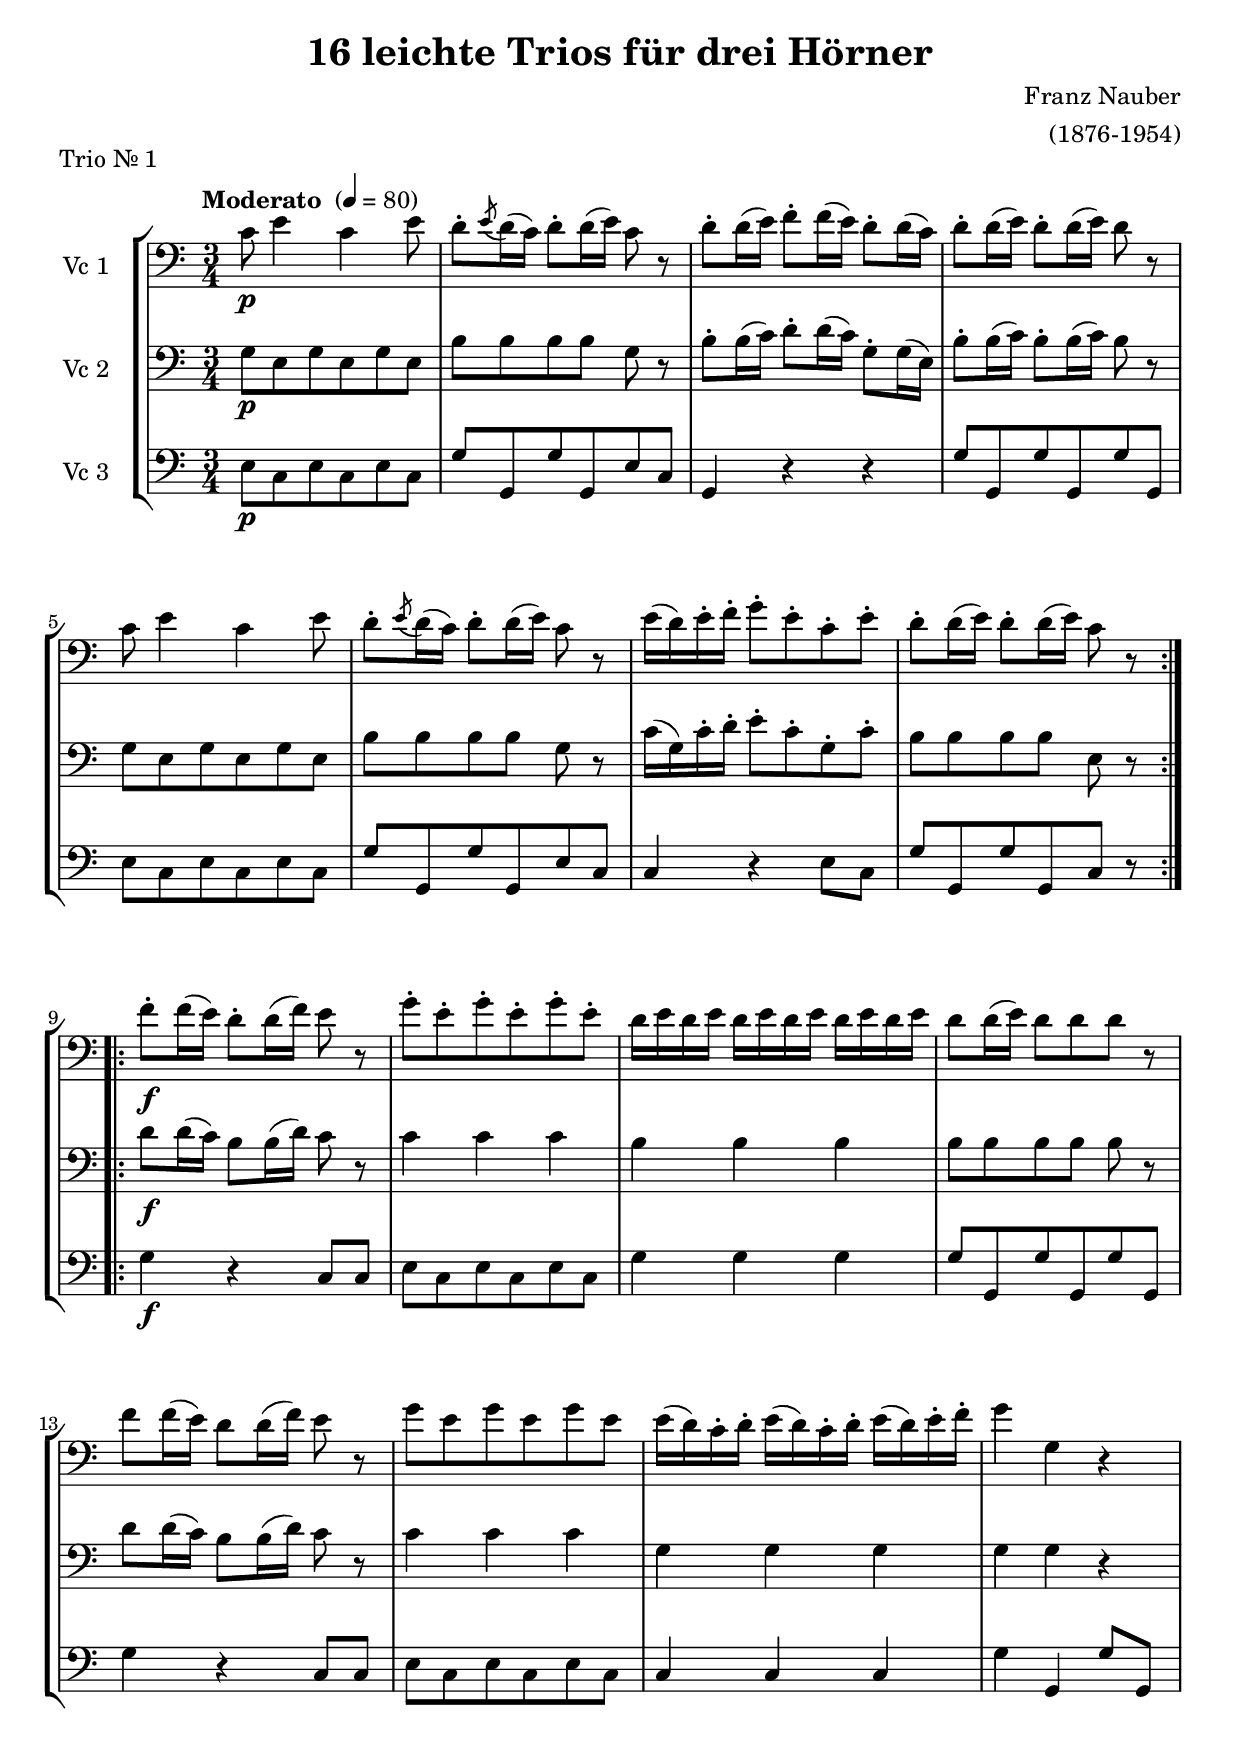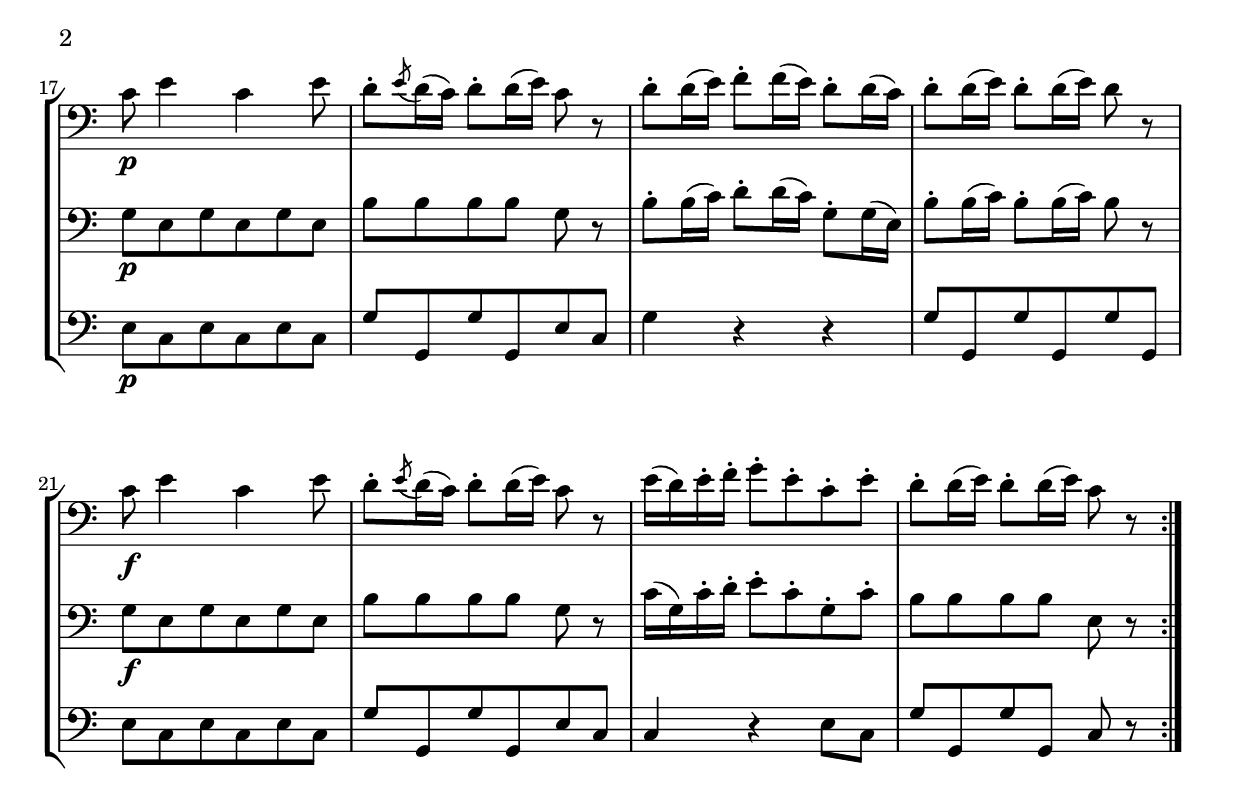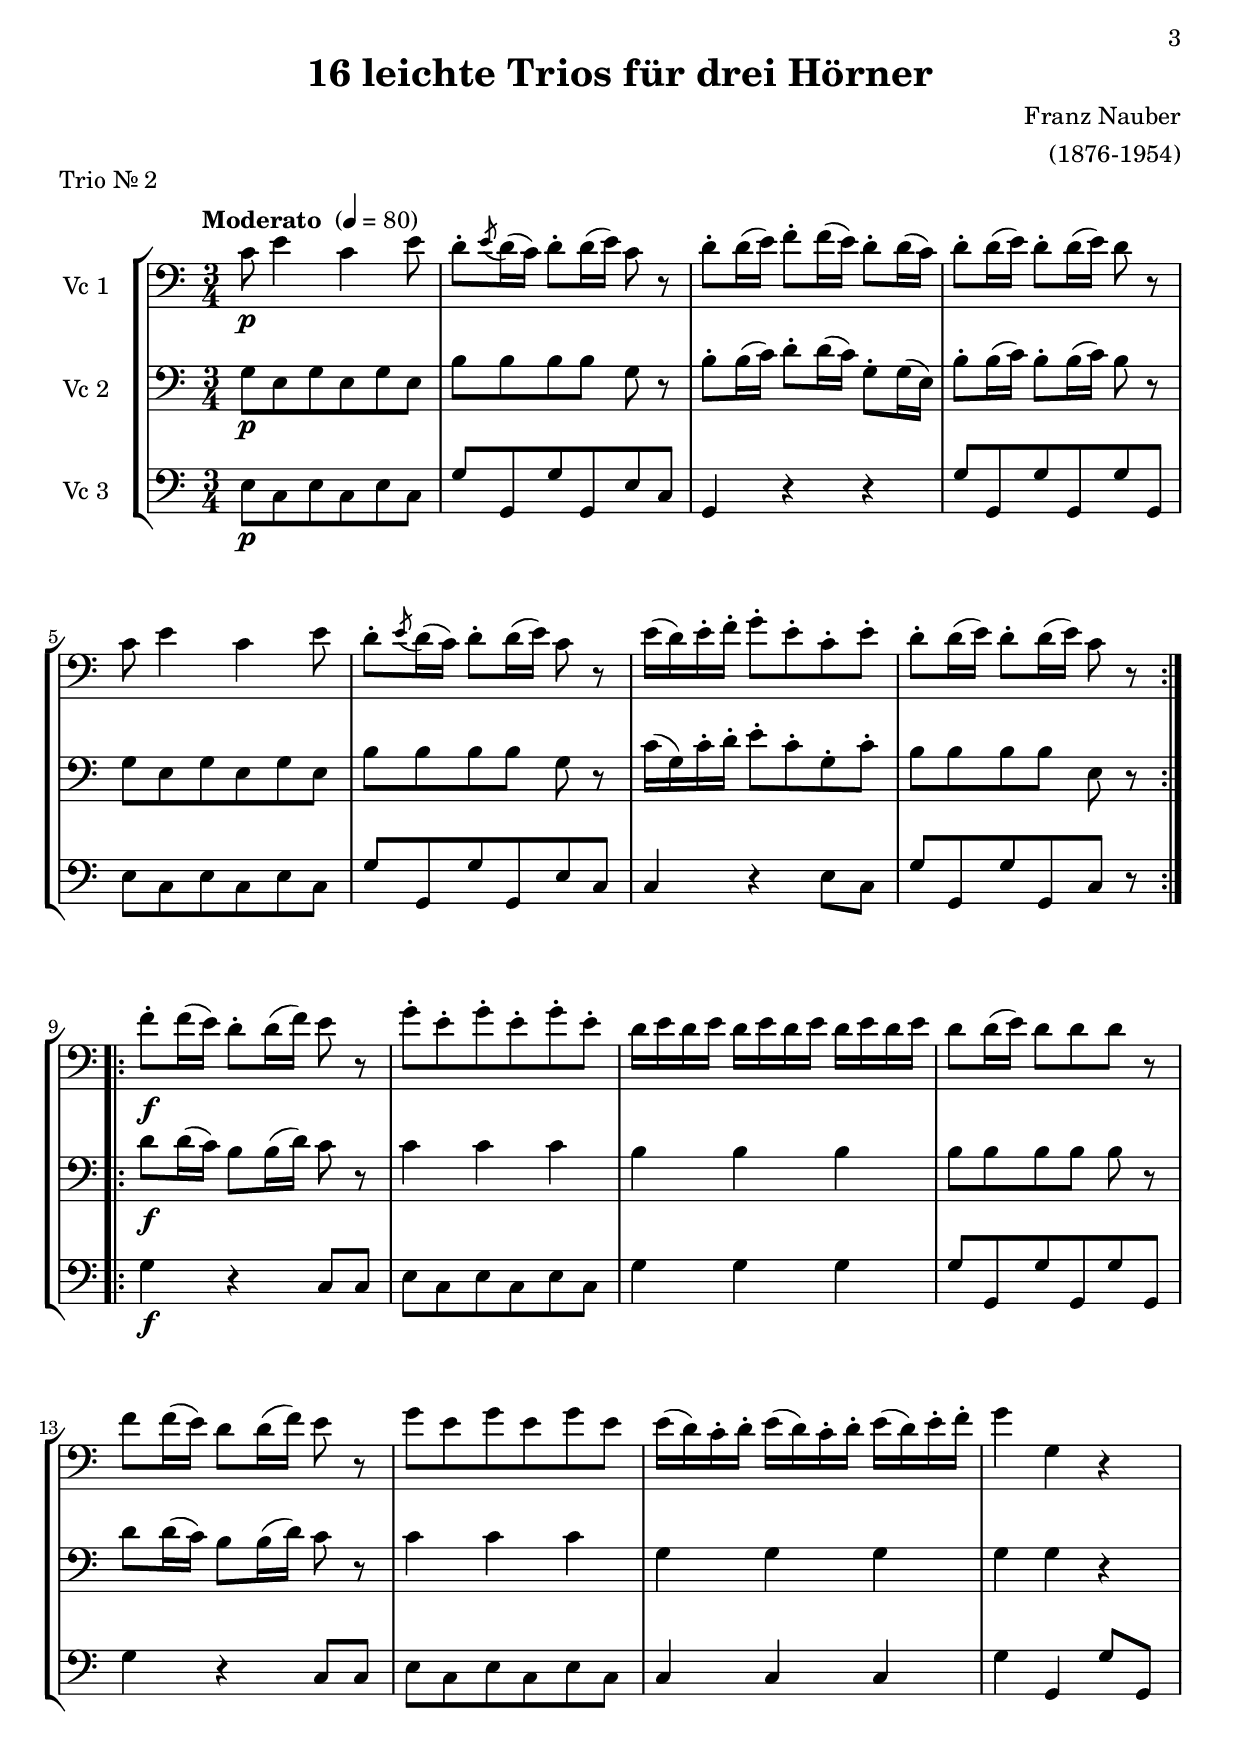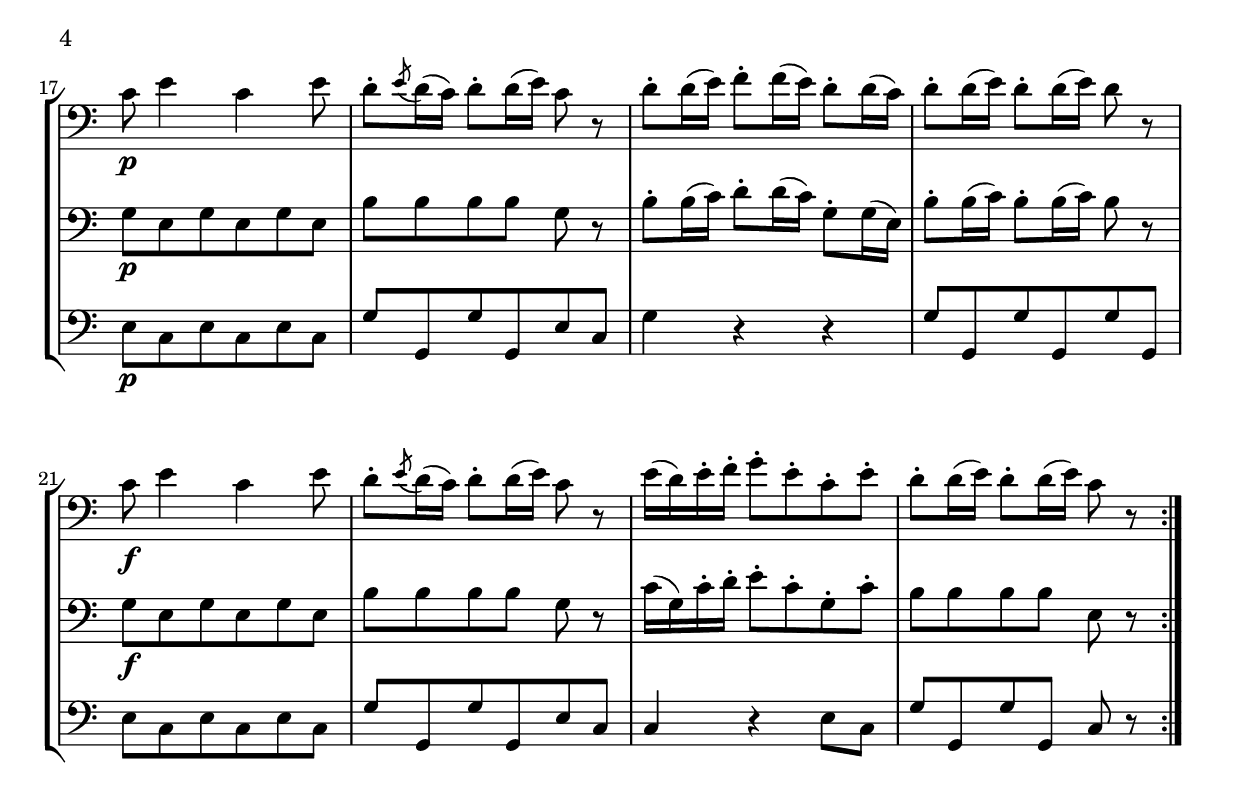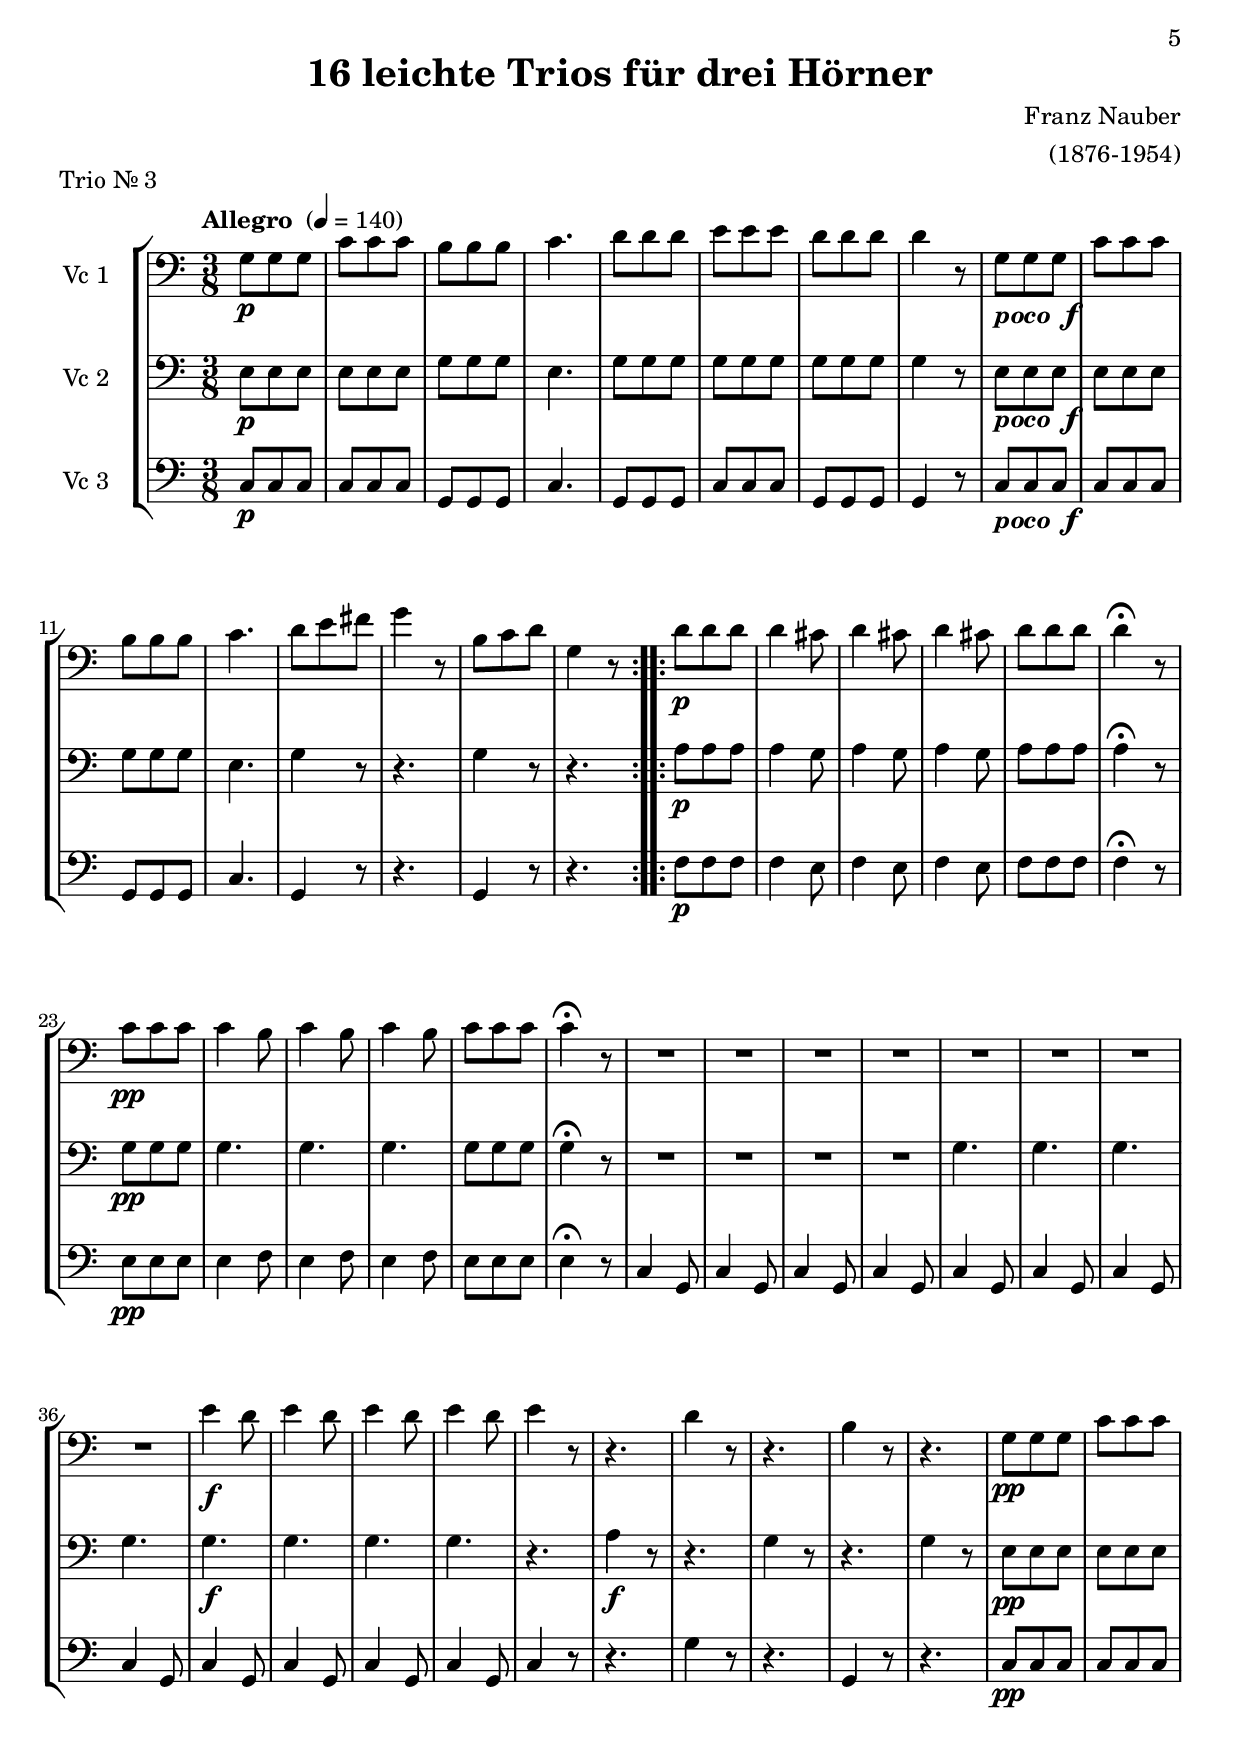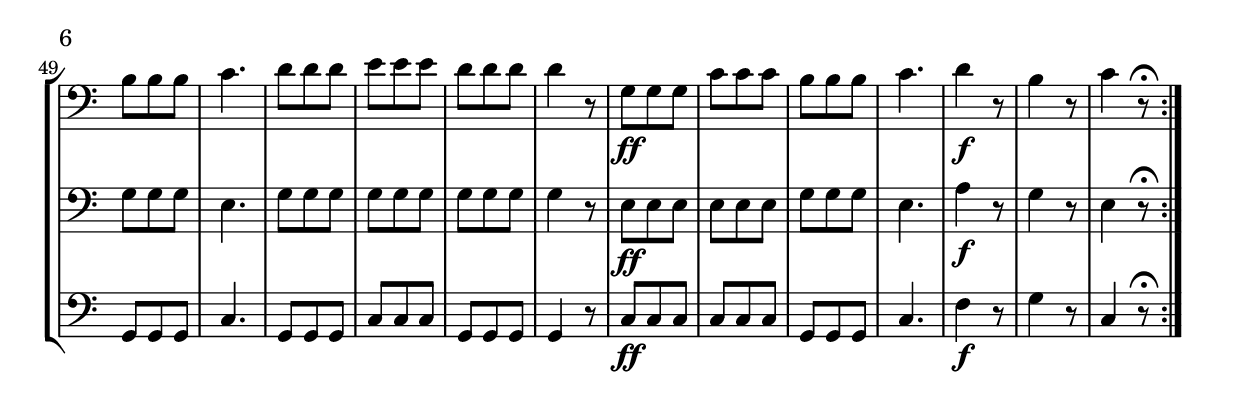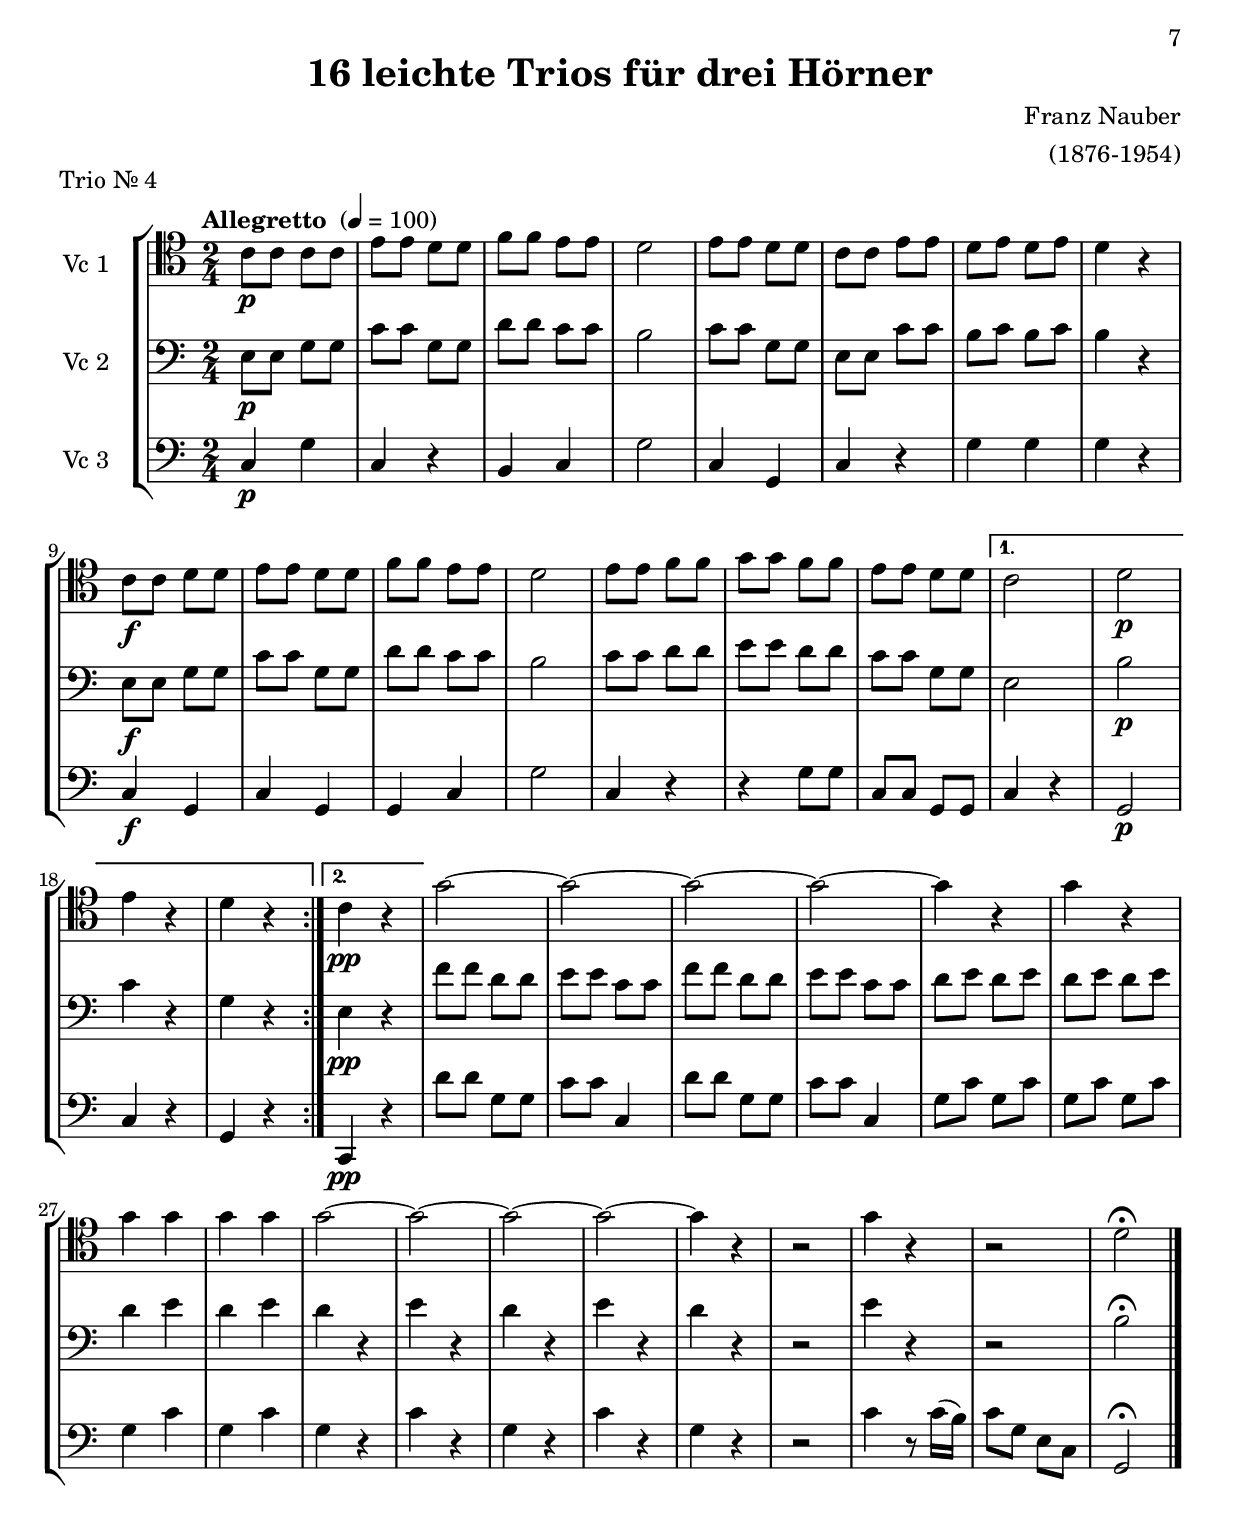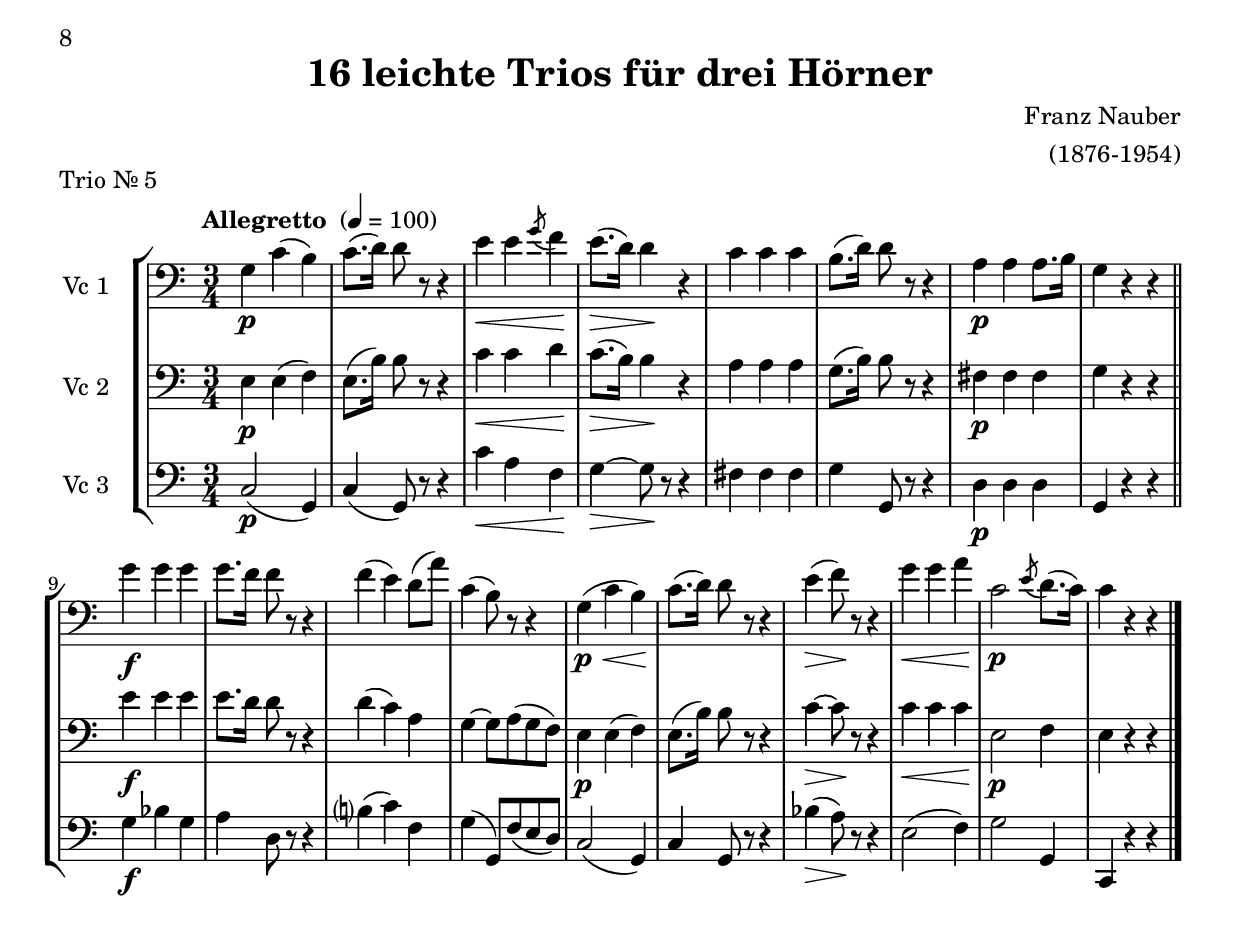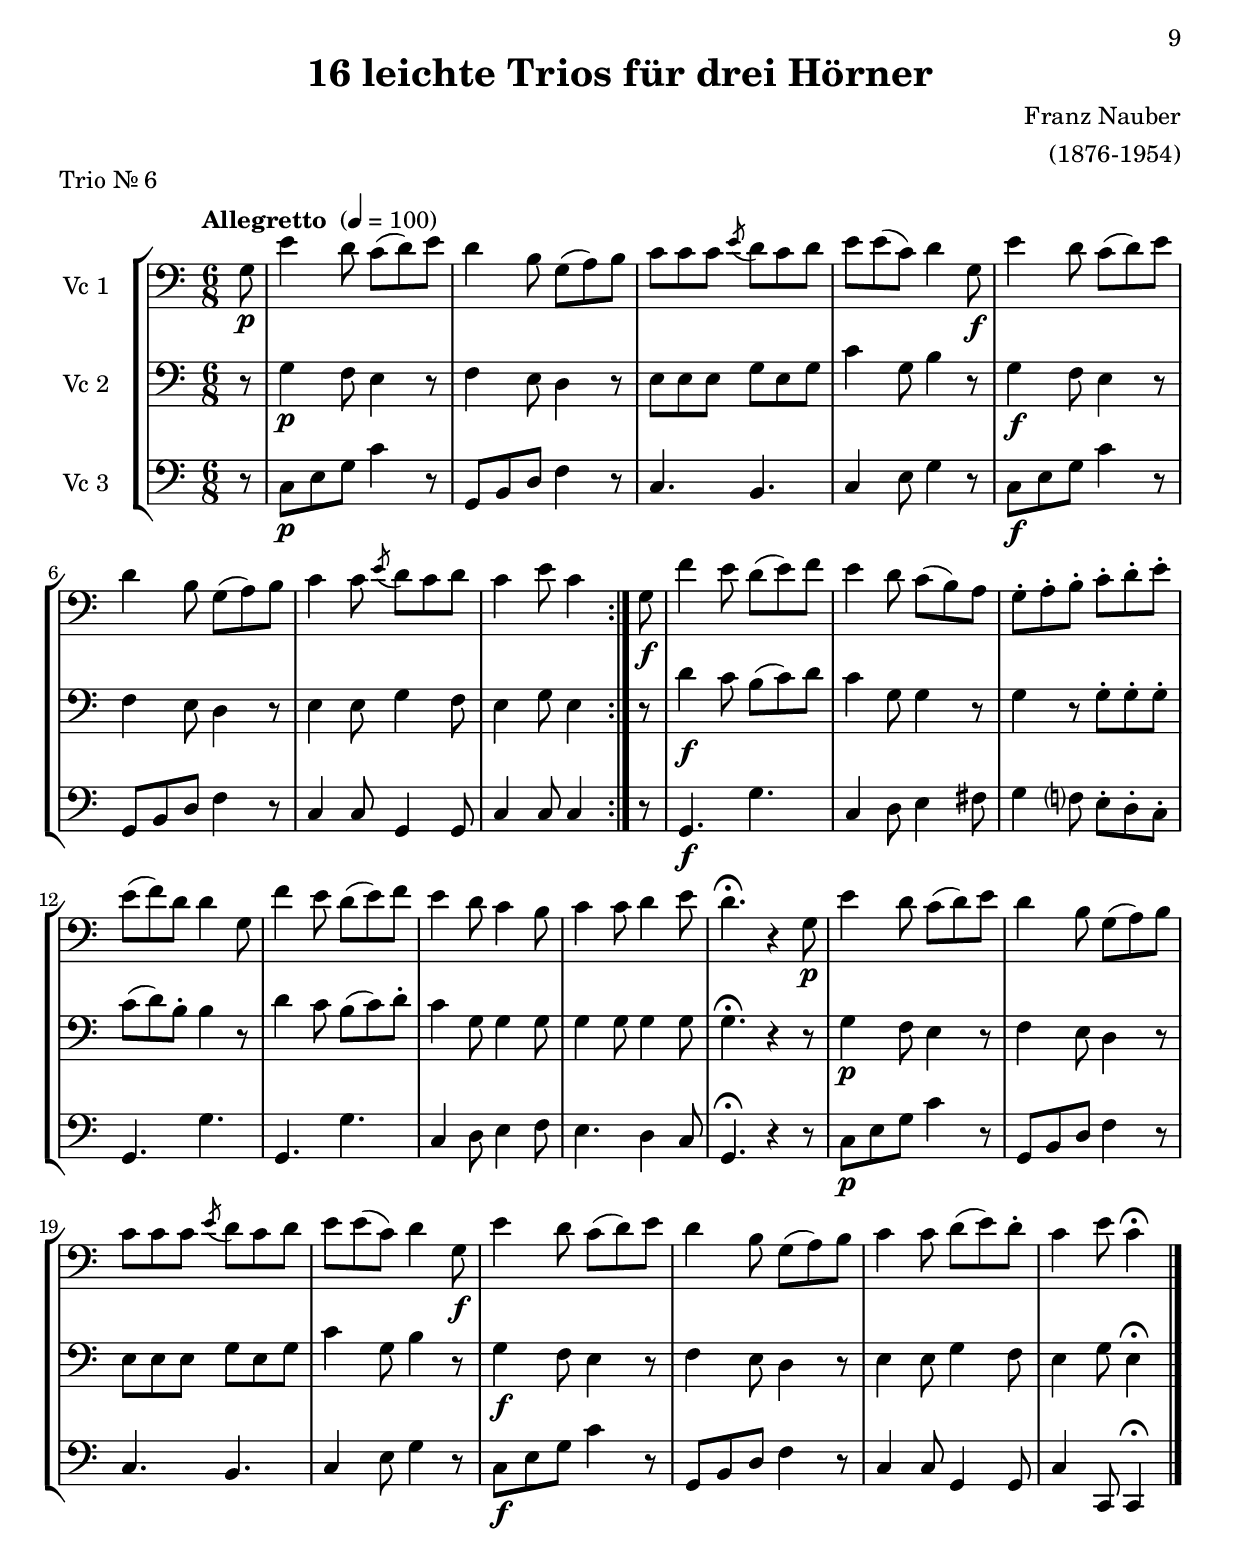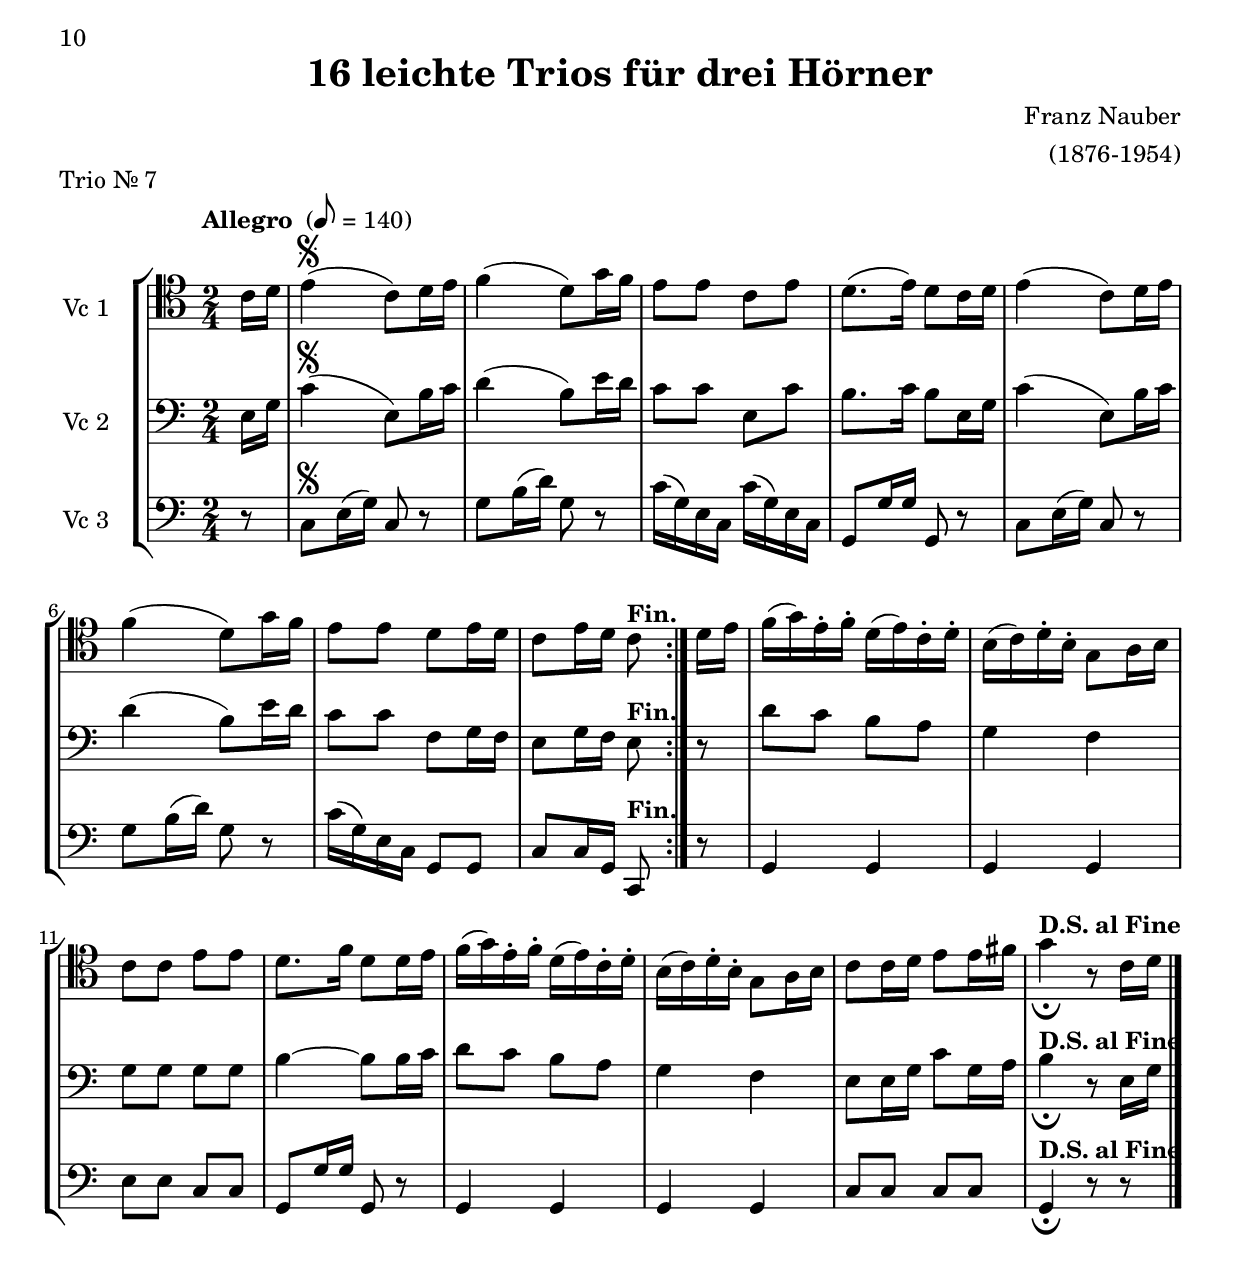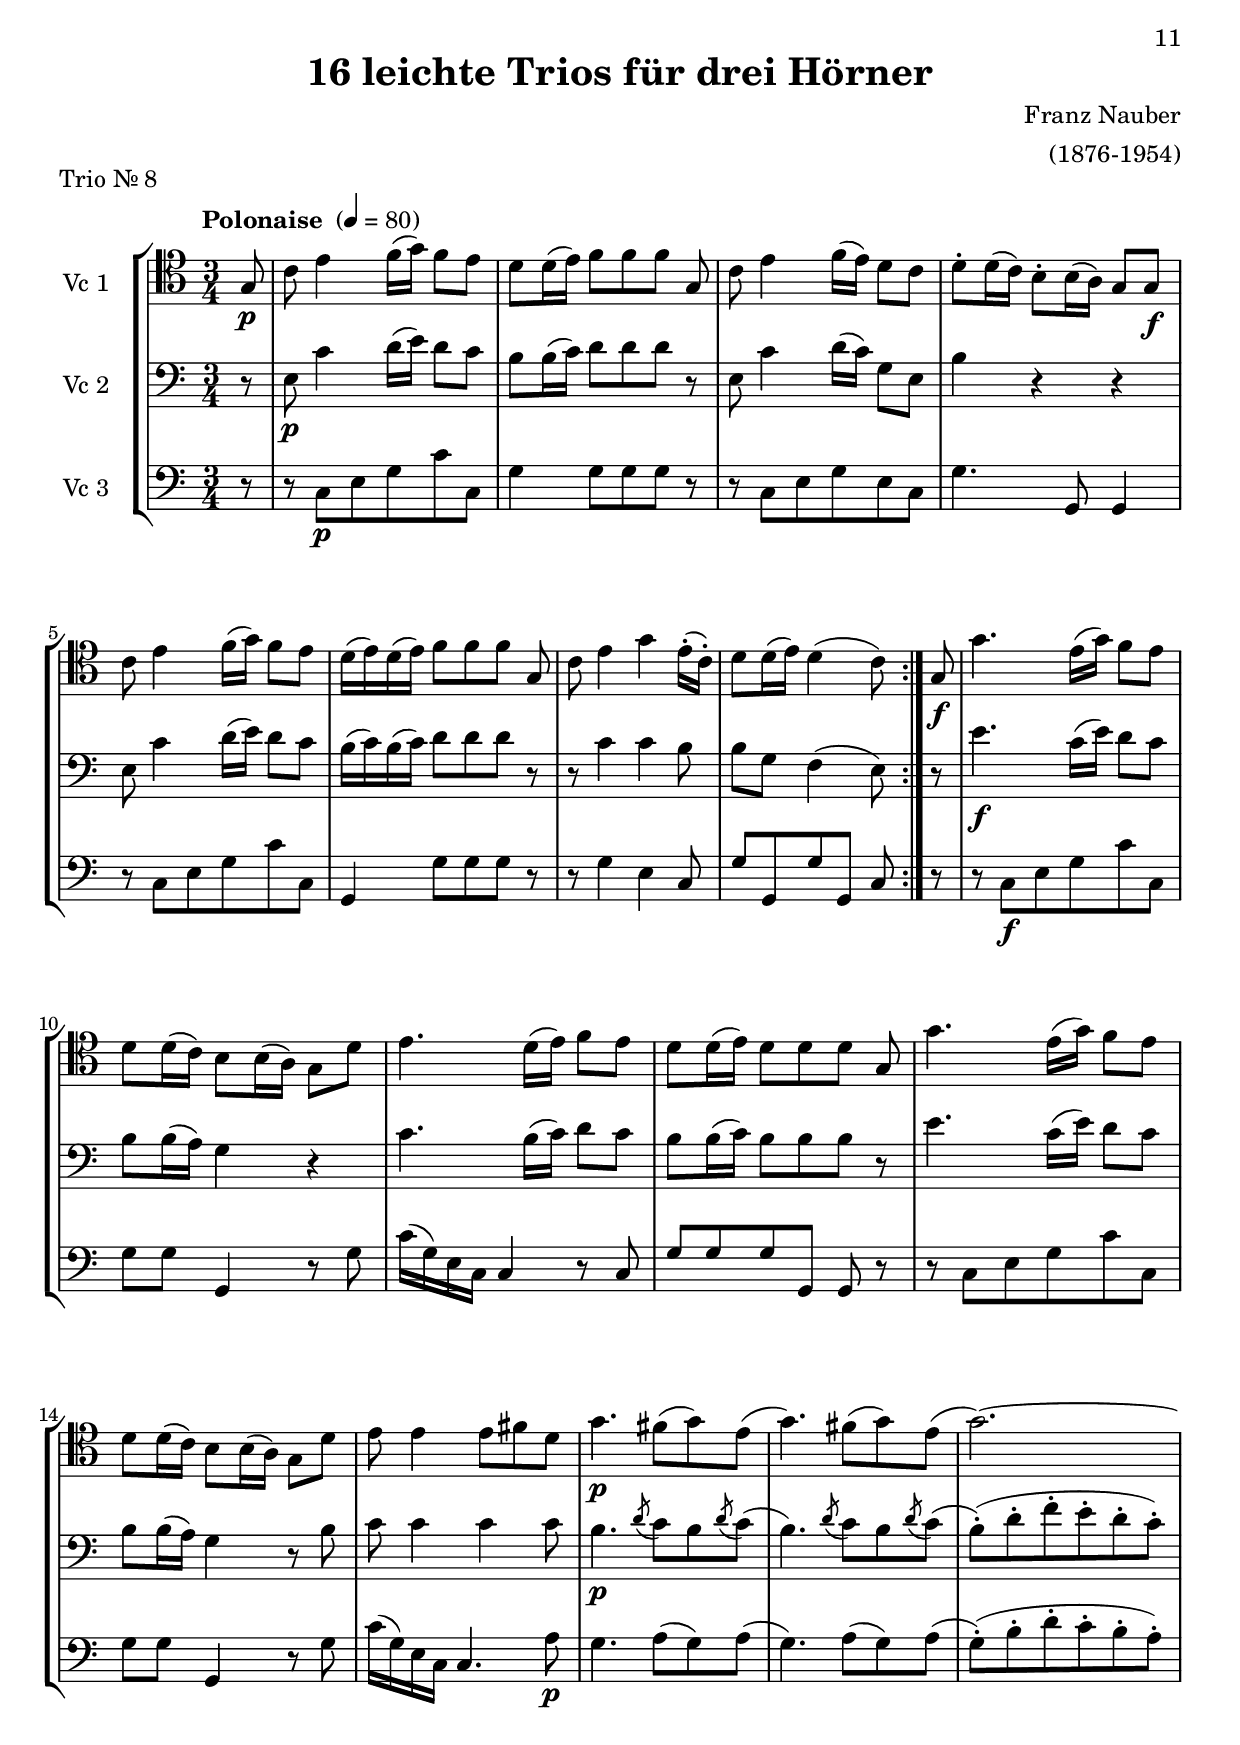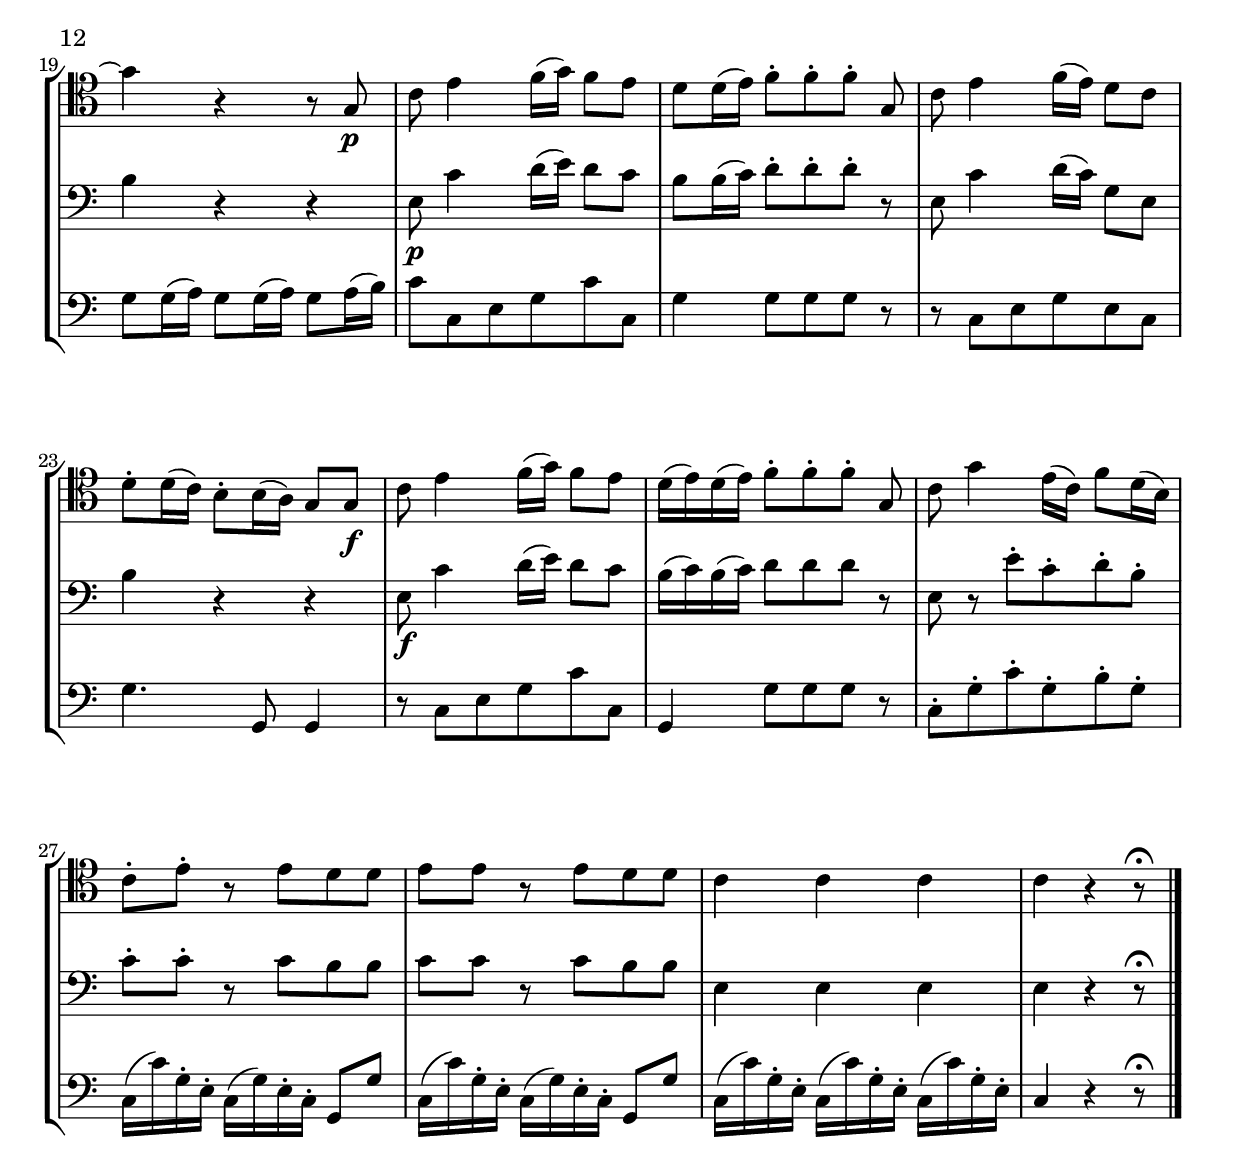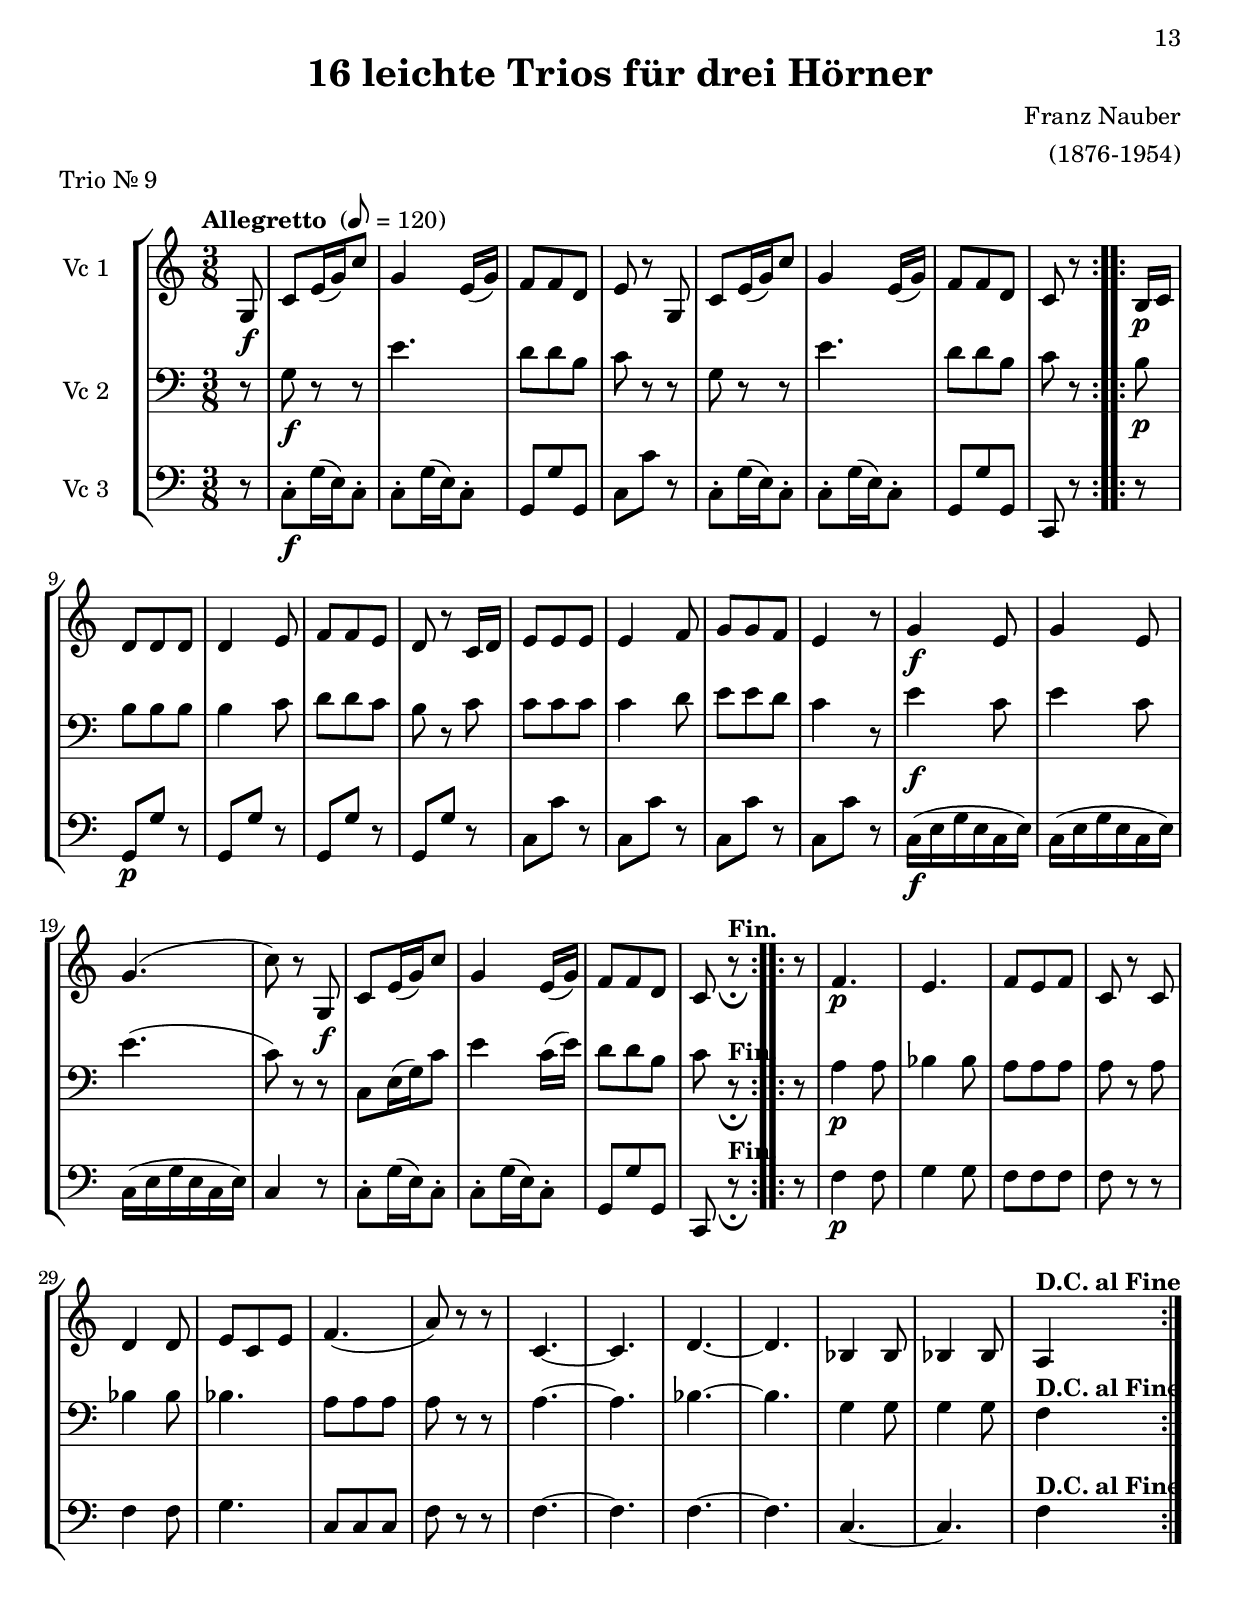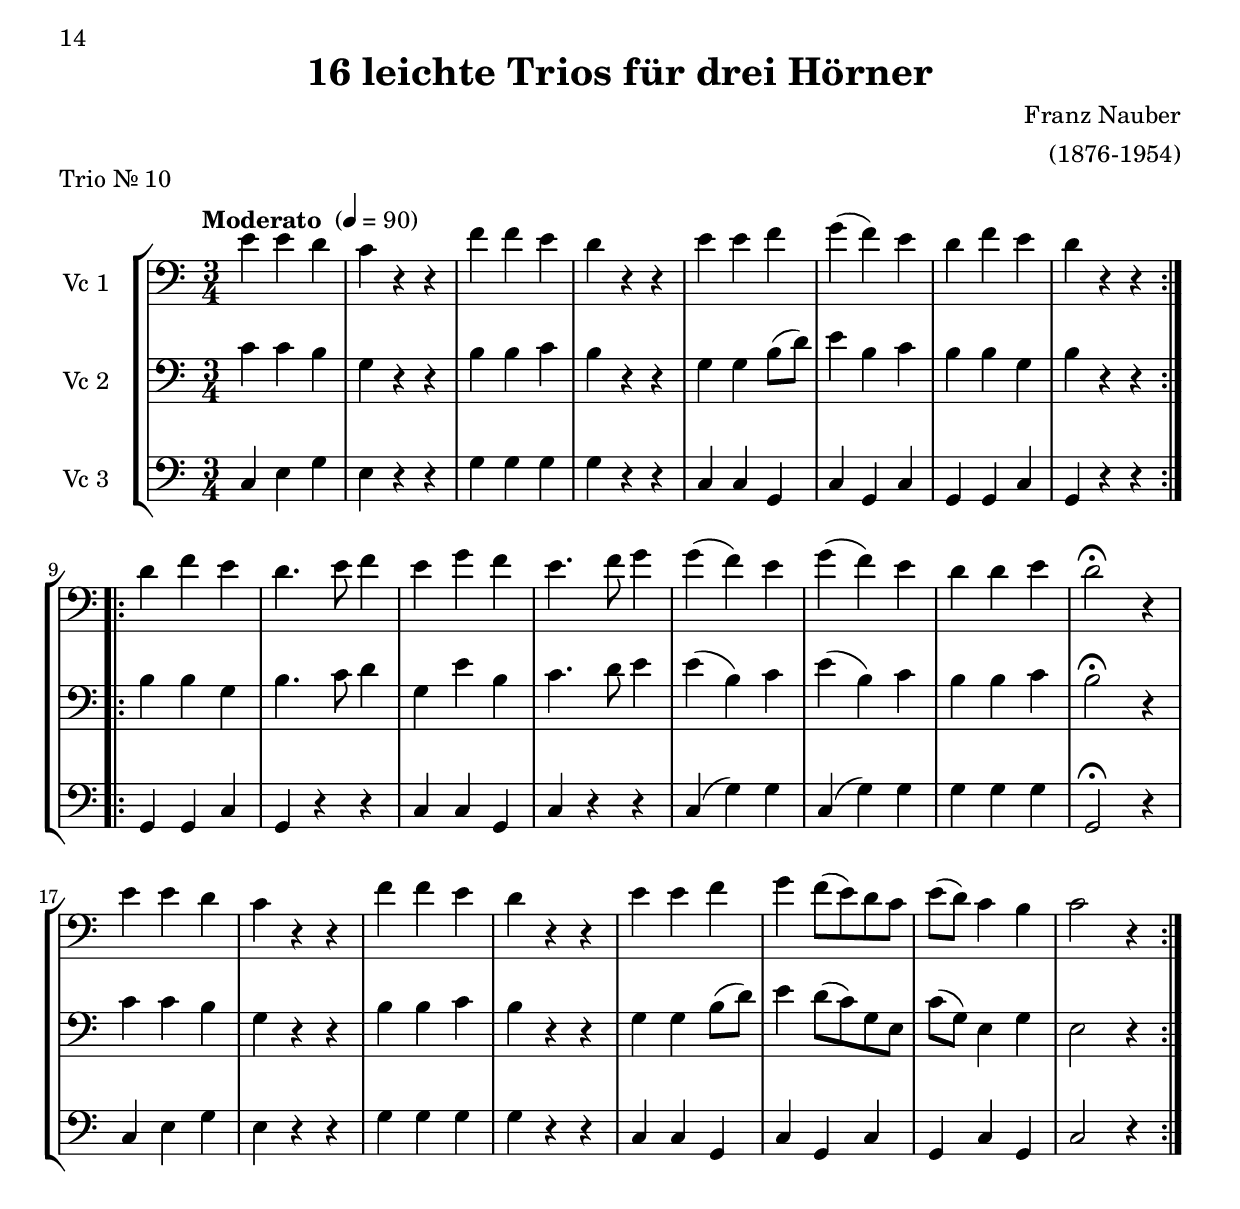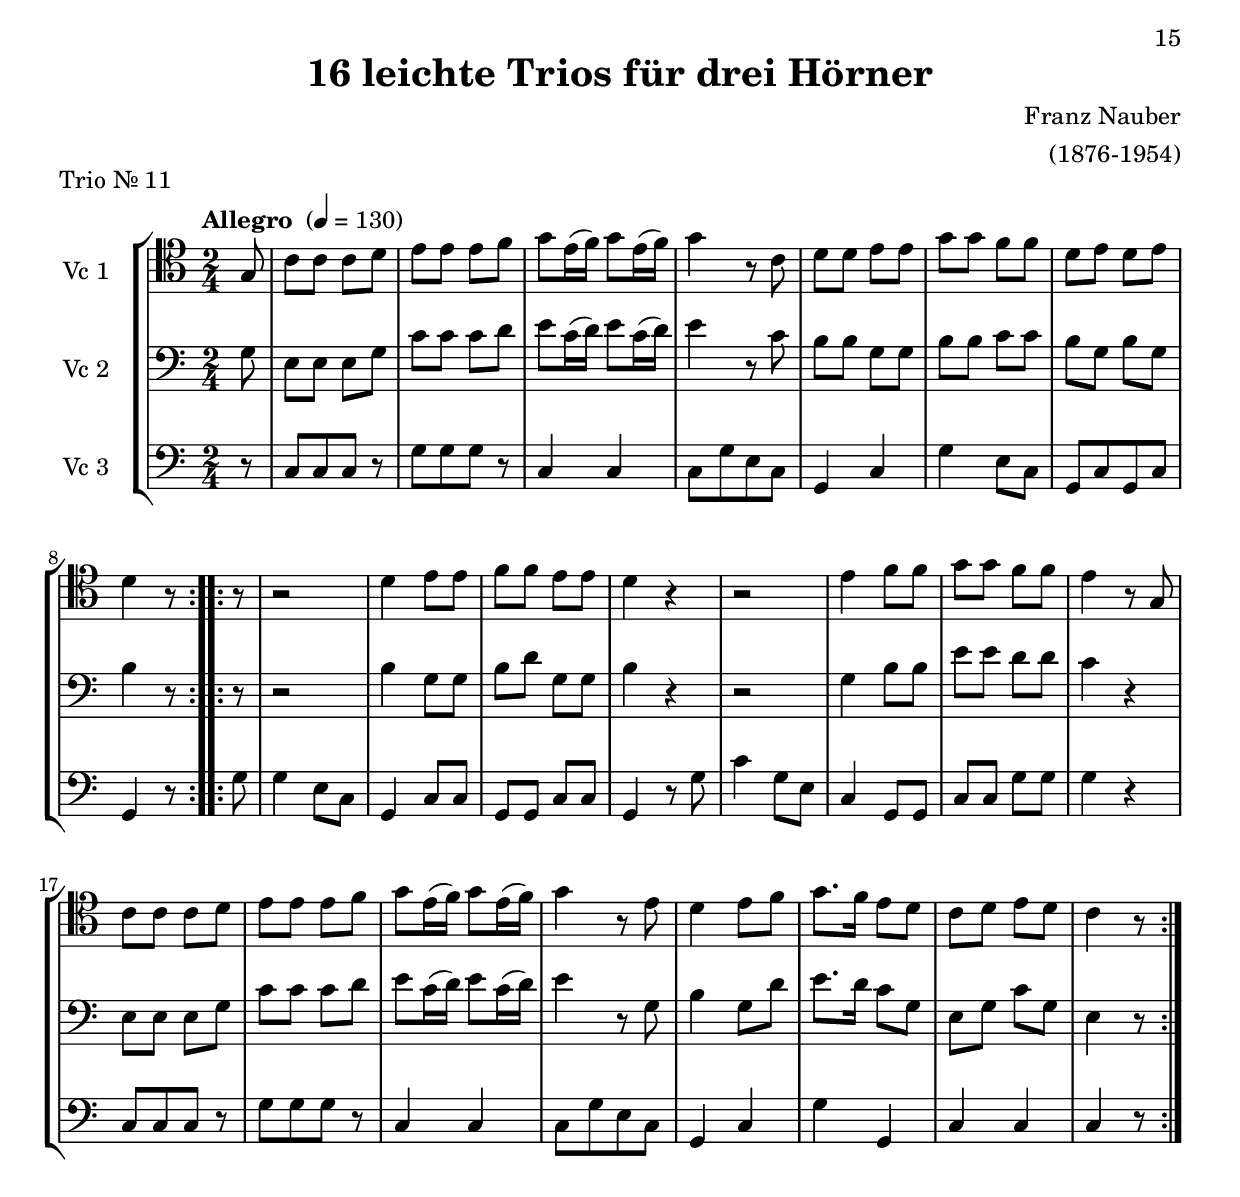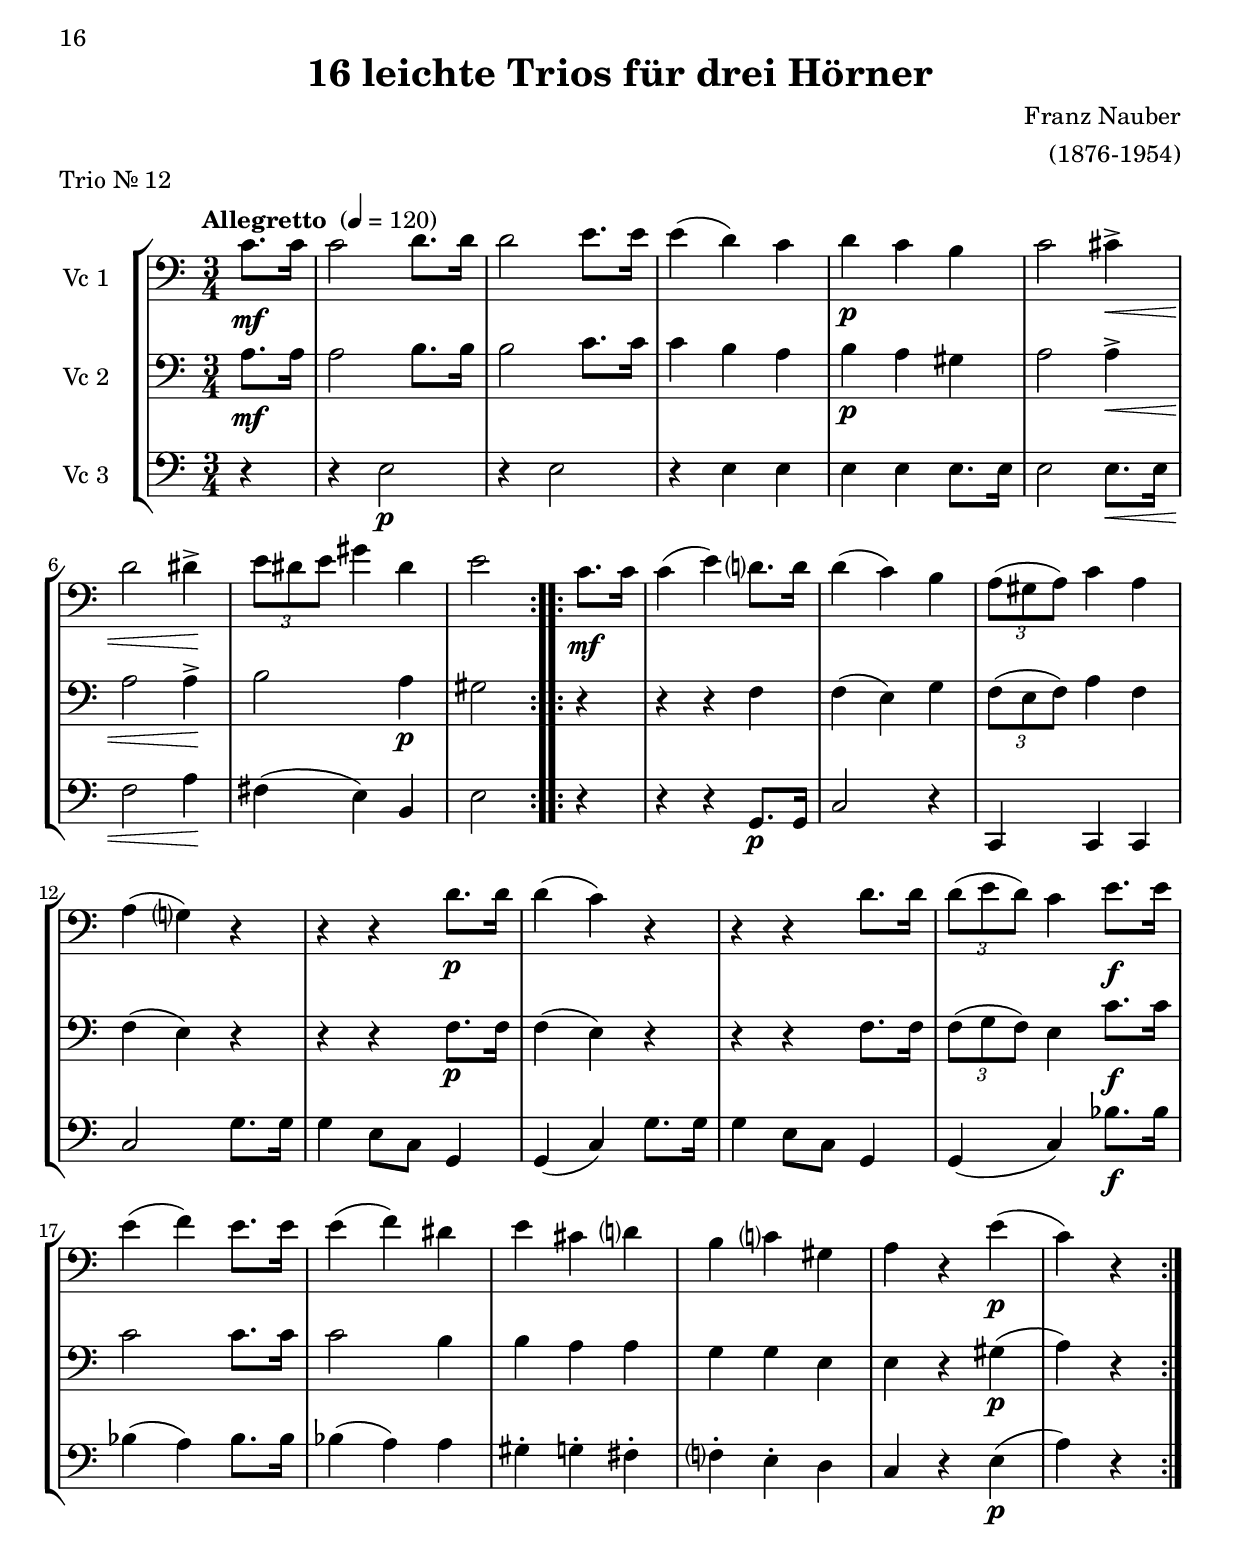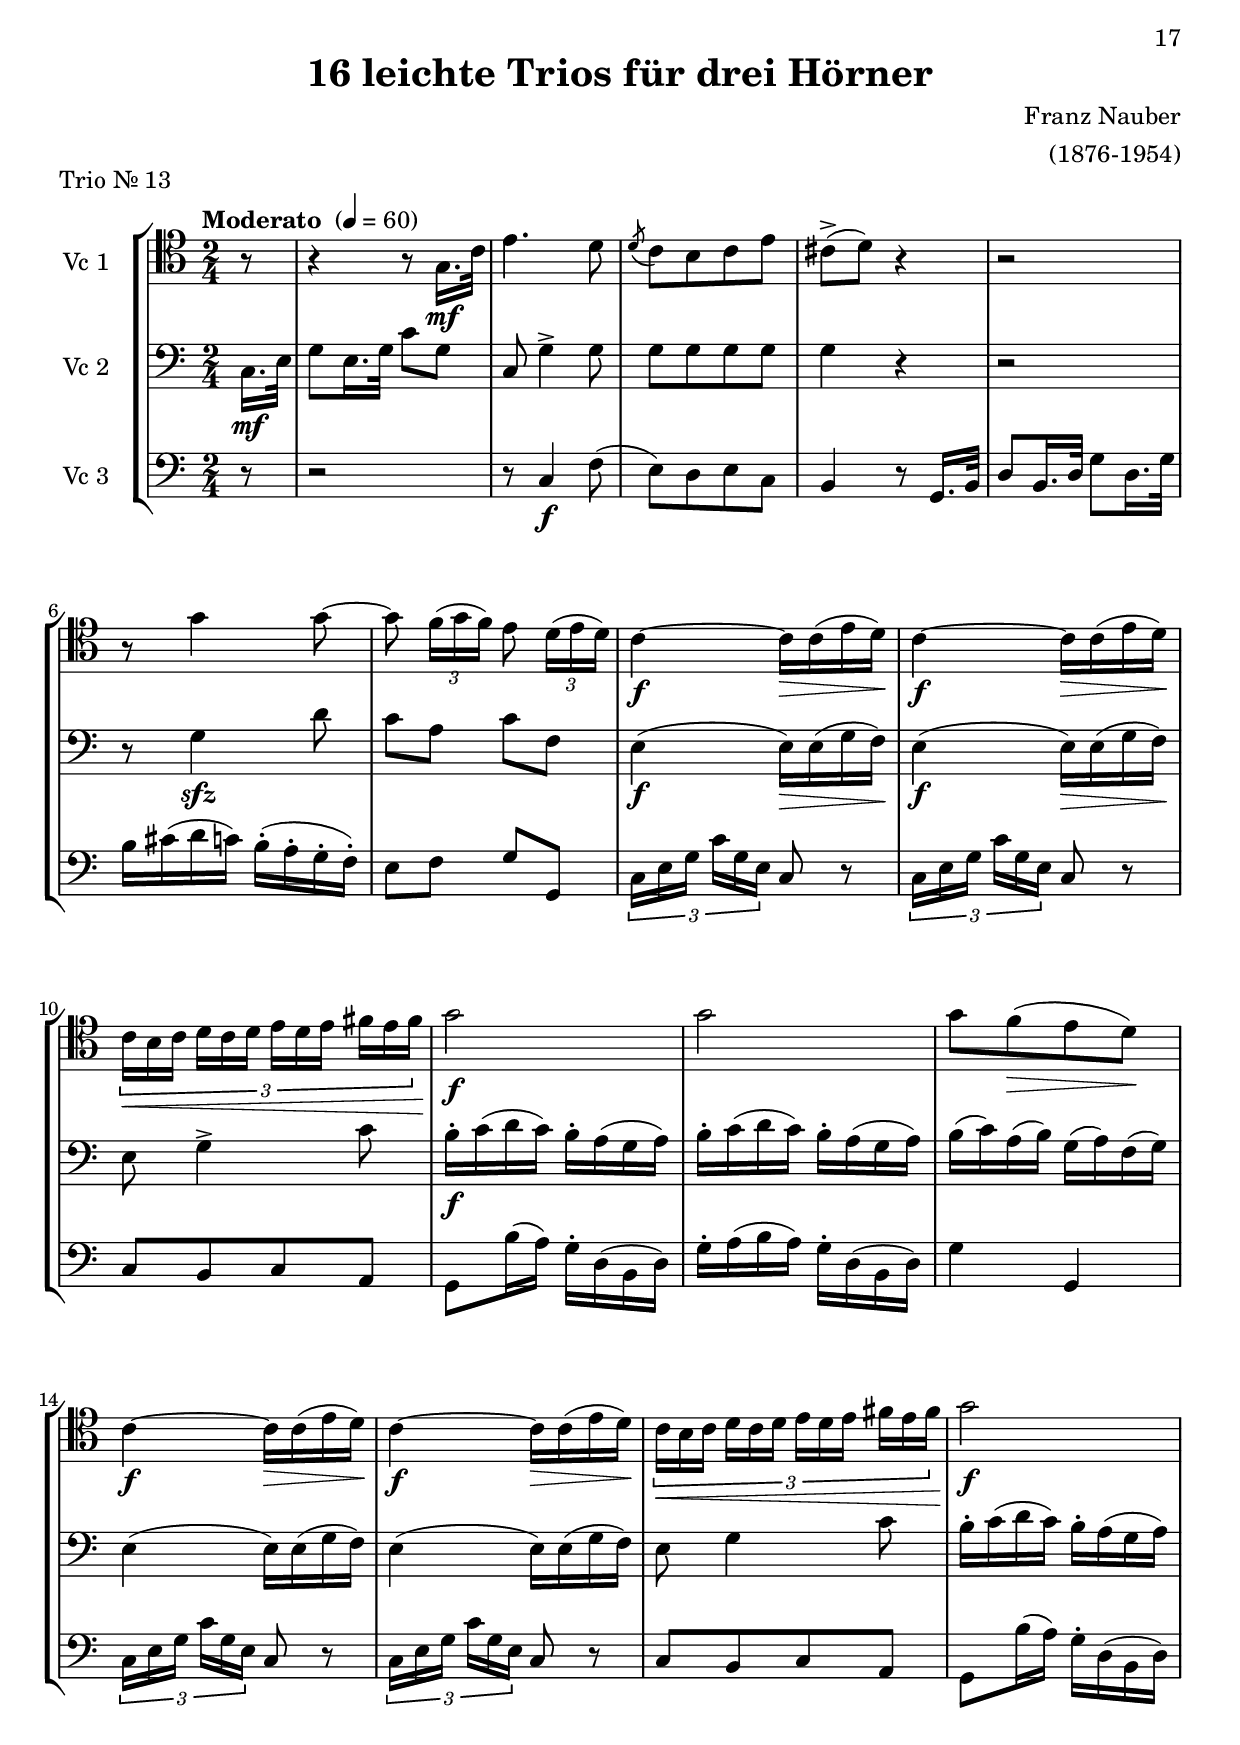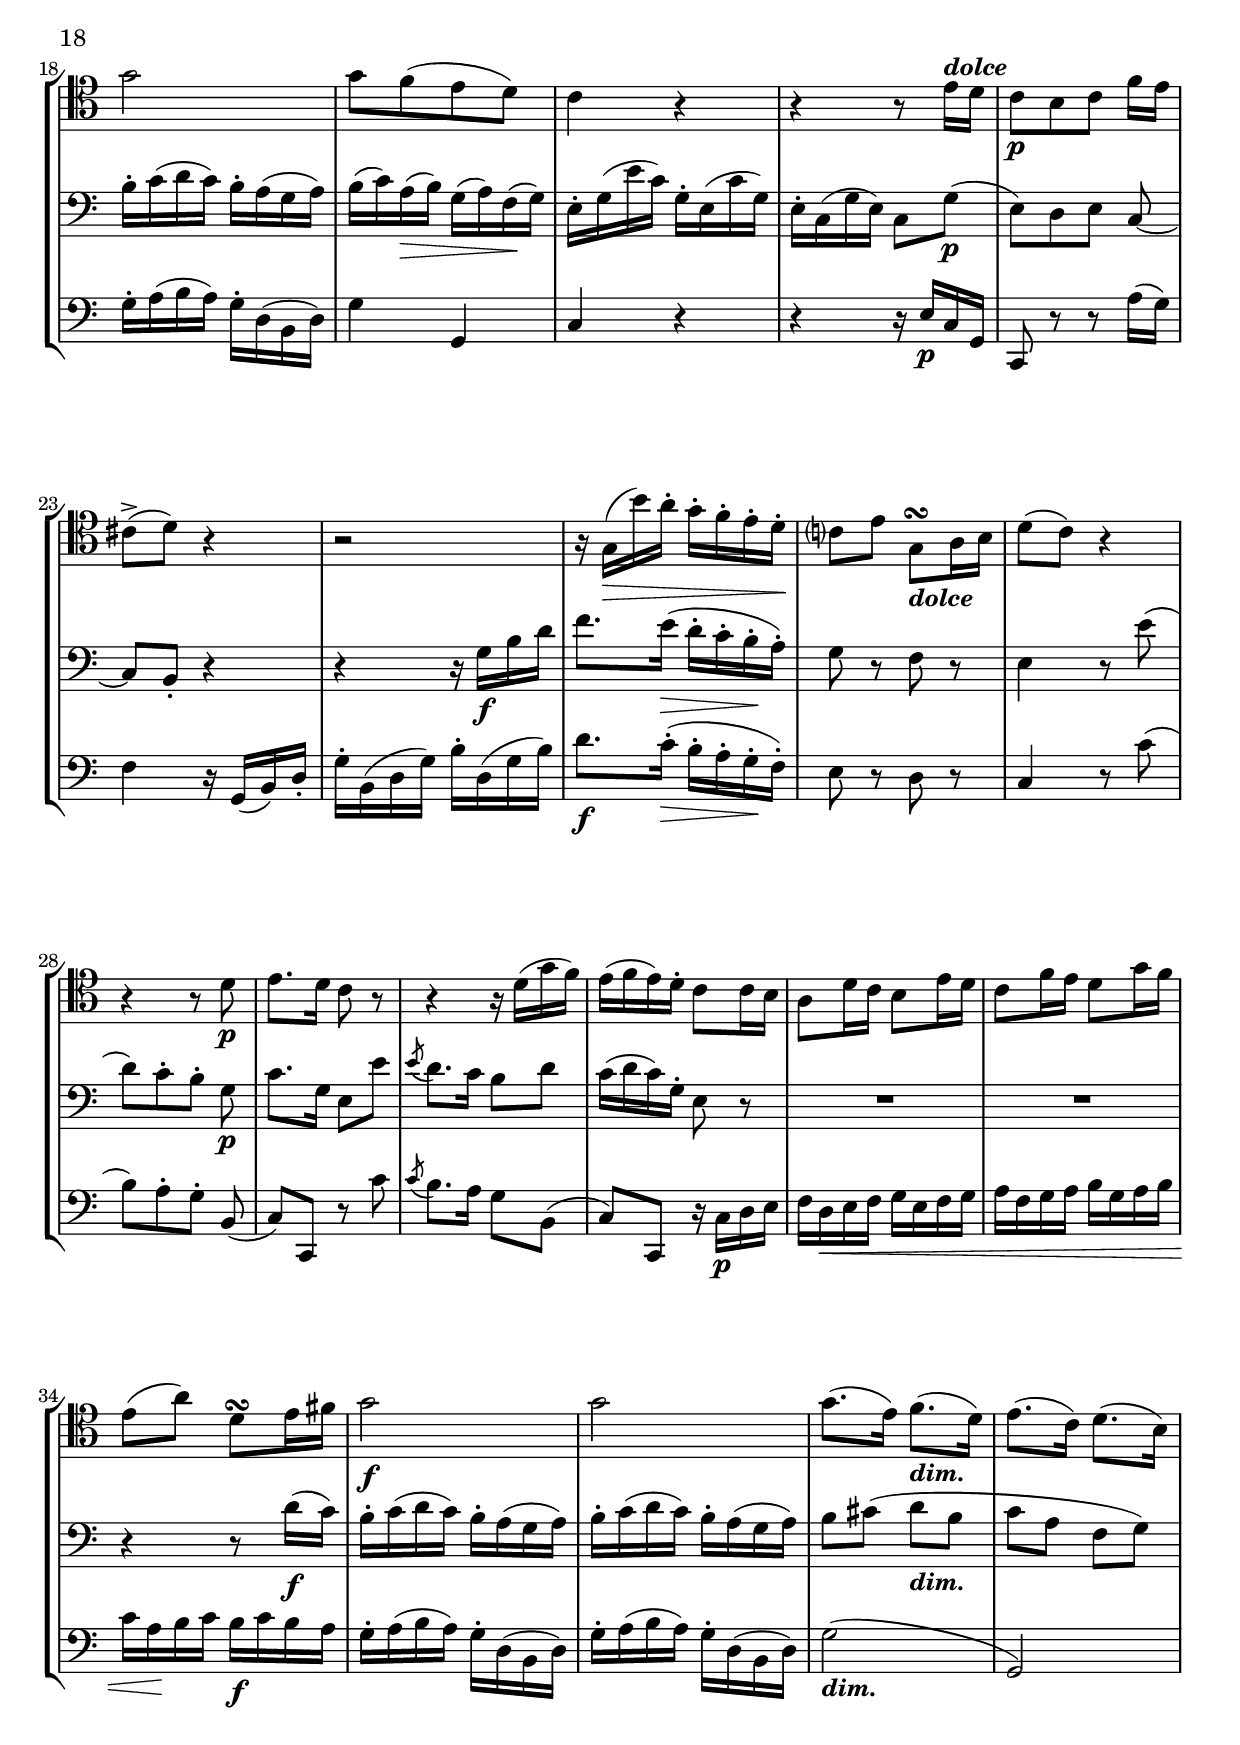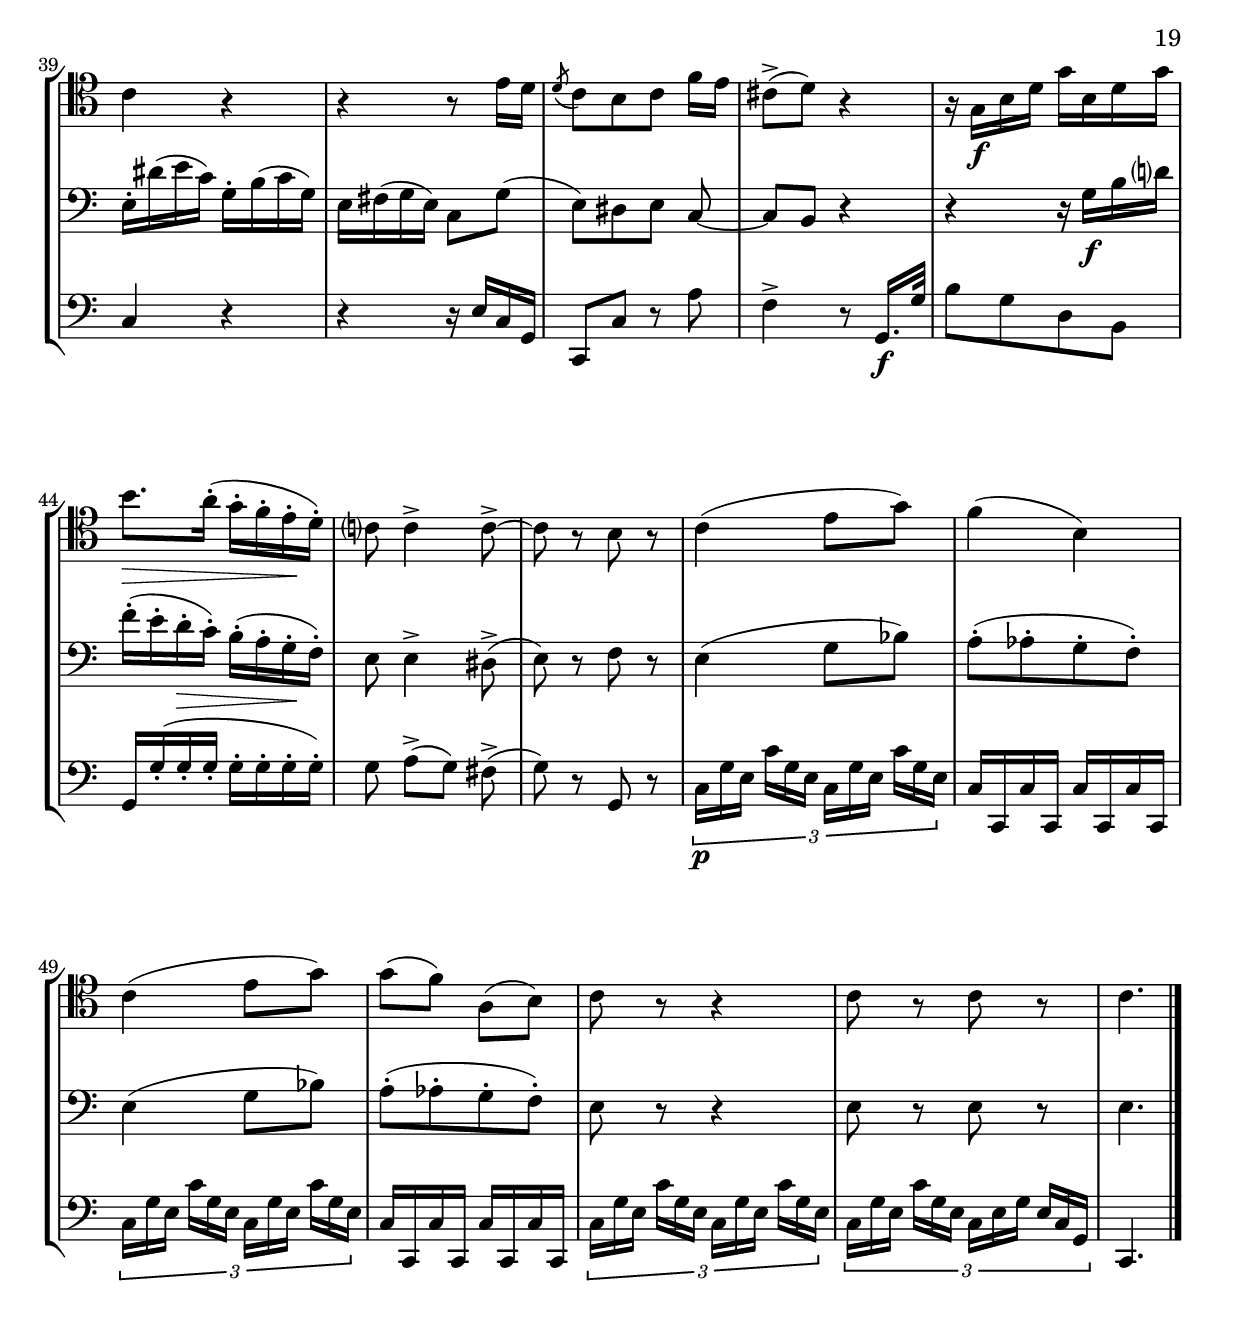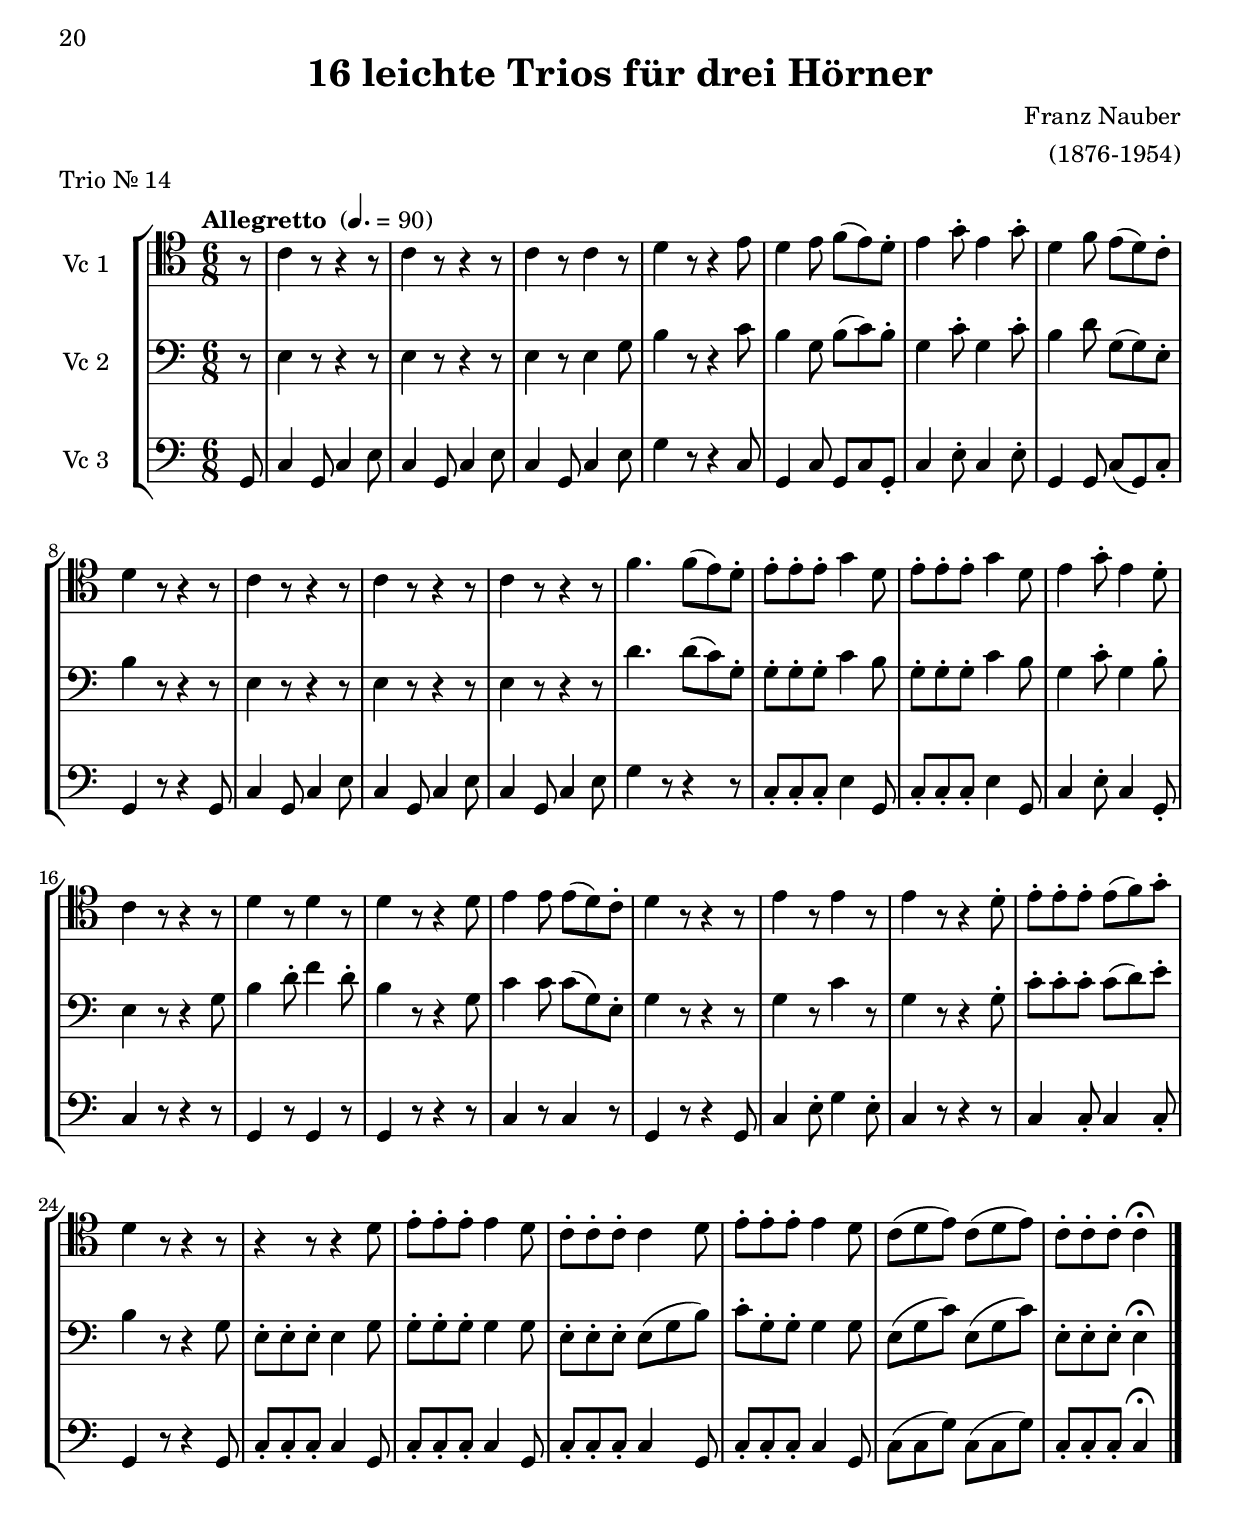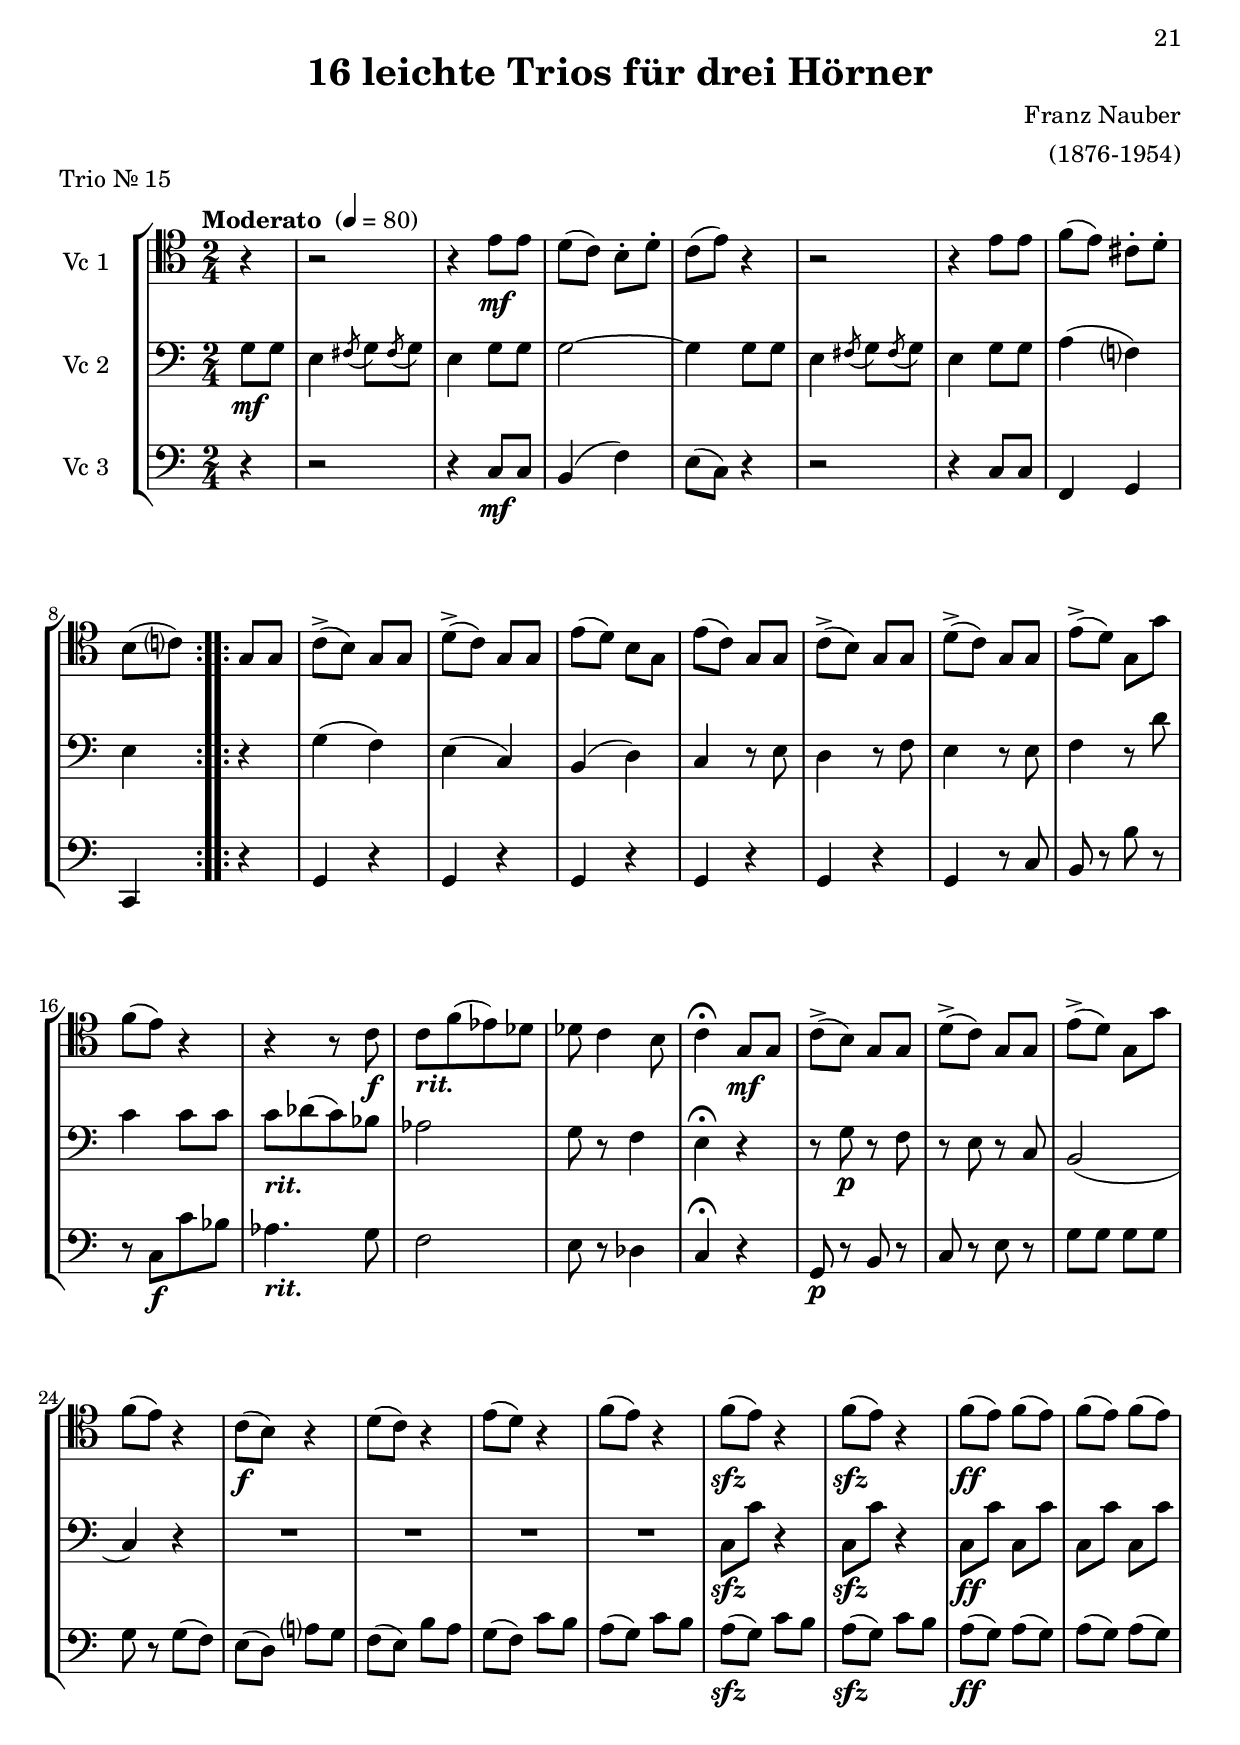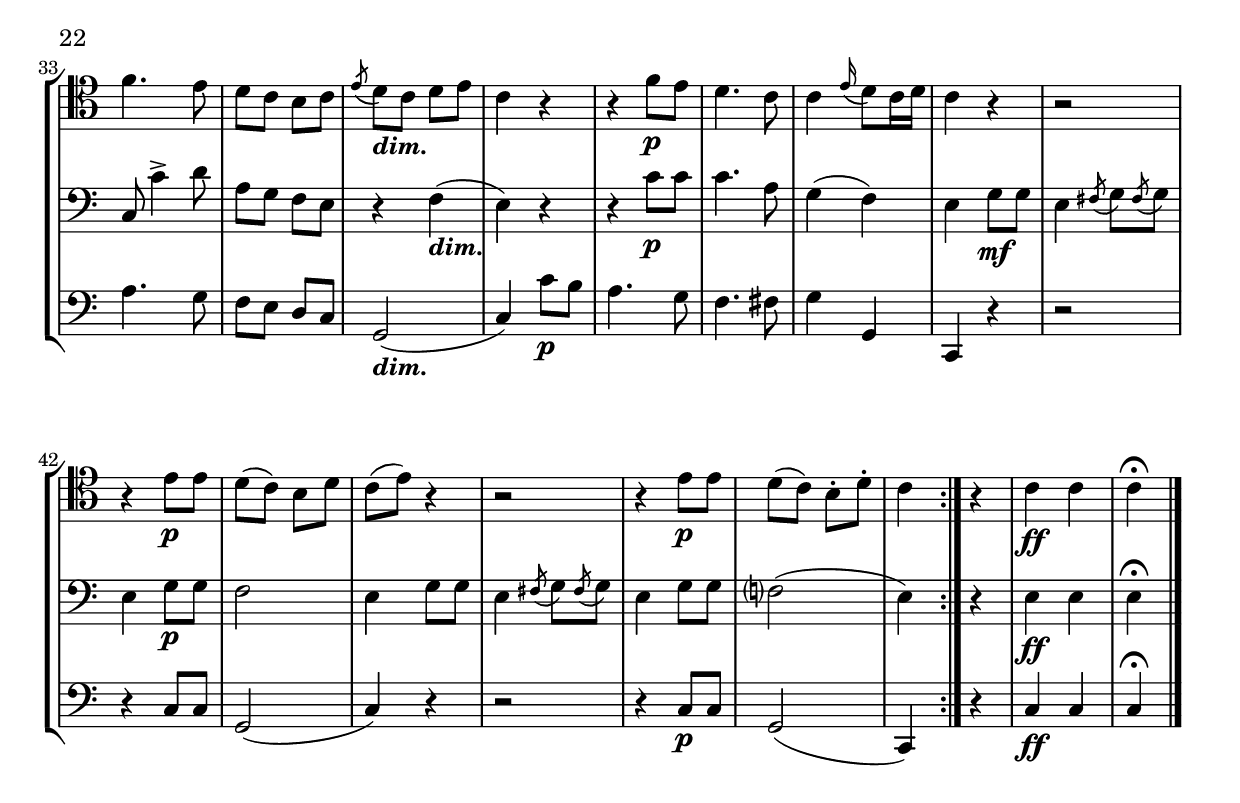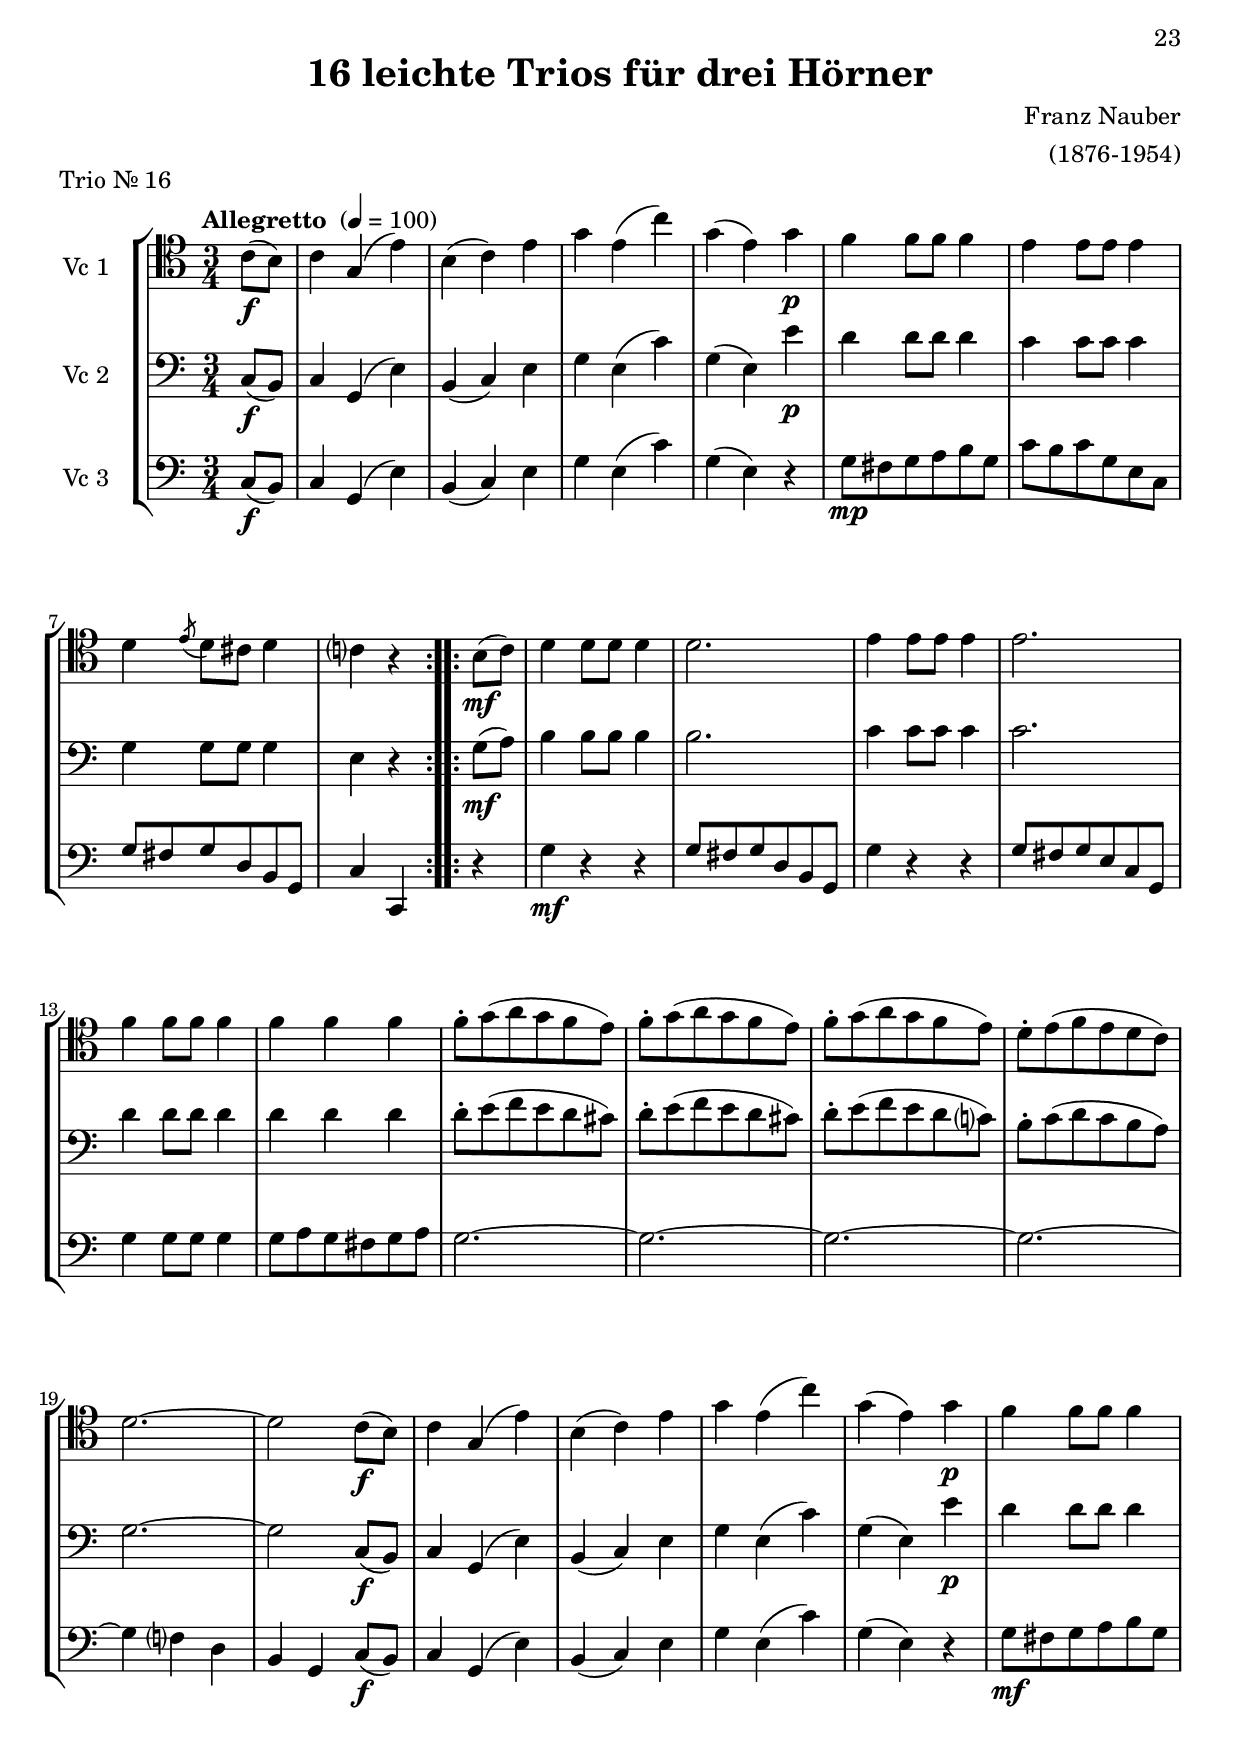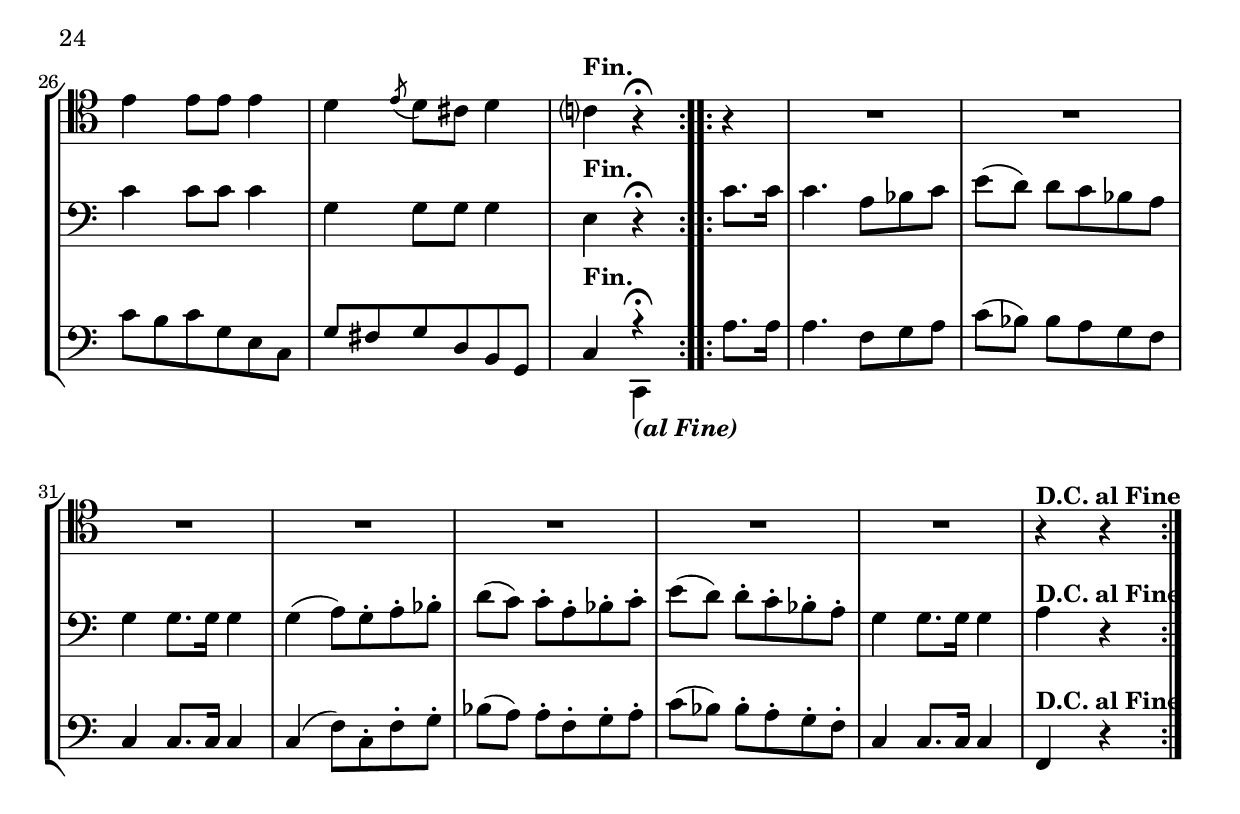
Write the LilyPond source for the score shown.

\version "2.14.2"
\include "deutsch.ly"

%#(set-global-staff-size 22.5)
#(set-global-staff-size 21)

\header {
  title = "16 leichte Trios für drei Hörner"
  composer = "Franz Nauber"
  arranger = "(1876-1954)"
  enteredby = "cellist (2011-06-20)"
}

voiceconstsa = {
 \key c \major
 \time 3/4
 \clef "bass"
% \clef "treble"
% \numericTimeSignature
 \compressFullBarRests
 \tempo "Moderato " 4=80
}

voiceconstsb = {
 \key c \major
 \time 2/4
 \clef "bass"
% \clef "treble"
% \numericTimeSignature
 \compressFullBarRests
 \tempo "Allegretto " 4=100
}

voiceconstsc = {
 \key c \major
 \time 3/8
 \clef "bass"
% \clef "treble"
% \numericTimeSignature
 \compressFullBarRests
 \tempo "Allegro " 4=140
}

voiceconstsd = {
 \key c \major
 \time 2/4
 \clef "bass"
% \clef "treble"
% \numericTimeSignature
 \compressFullBarRests
 \tempo "Allegretto " 4=100
}

voiceconstse = {
 \key c \major
 \time 3/4
 \clef "bass"
% \clef "treble"
% \numericTimeSignature
 \compressFullBarRests
 \tempo "Allegretto " 4=100
}

voiceconstsf = {
 \key c \major
 \time 6/8
 \clef "bass"
% \clef "treble"
% \numericTimeSignature
 \compressFullBarRests
 \tempo "Allegretto " 4=100
}

voiceconstsg = {
 \key c \major
 \time 2/4
 \clef "bass"
% \clef "treble"
% \numericTimeSignature
 \compressFullBarRests
 \tempo "Allegro " 8=140
}

voiceconstsh = {
 \key c \major
 \time 3/4
 \clef "bass"
% \clef "treble"
% \numericTimeSignature
 \compressFullBarRests
 \tempo "Polonaise " 4=80
}

voiceconstsi = {
 \key c \major
 \time 3/8
 \clef "bass"
% \clef "treble"
% \numericTimeSignature
 \compressFullBarRests
 \tempo "Allegretto " 8=120
}

voiceconstsj = {
 \key c \major
 \time 3/4
 \clef "bass"
% \clef "treble"
% \numericTimeSignature
 \compressFullBarRests
 \tempo "Moderato " 4=90
}

voiceconstsk = {
 \key c \major
 \time 2/4
 \clef "bass"
% \clef "treble"
% \numericTimeSignature
 \compressFullBarRests
 \tempo "Allegro " 4=130
}

voiceconstsl = {
 \key c \major
 \time 3/4
 \clef "bass"
% \clef "treble"
% \numericTimeSignature
 \compressFullBarRests
 \tempo "Allegretto " 4=120
}

voiceconstsm = {
 \key c \major
 \time 2/4
 \clef "bass"
% \clef "treble"
% \numericTimeSignature
 \compressFullBarRests
 \tempo "Moderato " 4=60
}

voiceconstsn = {
 \key c \major
 \time 6/8
 \clef "bass"
% \clef "treble"
% \numericTimeSignature
 \compressFullBarRests
 \tempo "Allegretto " 4.=90
}

voiceconstso = {
 \key c \major
 \time 2/4
 \clef "bass"
% \clef "treble"
% \numericTimeSignature
 \compressFullBarRests
 \tempo "Moderato " 4=80
}

voiceconstsp = {
 \key c \major
 \time 3/4
 \clef "bass"
% \clef "treble"
% \numericTimeSignature
 \compressFullBarRests
 \tempo "Allegretto " 4=100
}

%minstr = "harpsichord"
%minstr = "clarinet"
%minstr = "accordion"
minstr = "bassoon"

braf = \markup \bold \italic "(al Fine)"
daca = \markup \bold "Da Capo."
dcaf = \markup \bold "D.C. al Fine"
dim  = \markup \bold \italic "dim."
dolc = \markup \bold \italic "dolce"
dsaf = \markup \bold "D.S. al Fine"
fine = \markup \bold "Fin."
plus = \markup \bold \italic "+"
pocf = \markup \bold \italic { "poco " \dynamic f }
rit  = \markup \bold \italic "rit."
simi = \markup \italic "simile"
taso = \markup \italic "Tasto Solo"

vaa = \relative c'' {
  \voiceconstsa

  \repeat volta 2 {
    c8\p e4 c e8
    d-. \acciaccatura e d16( c) d8-. d16( e) c8 r
    d-. d16( e) f8-. f16( e) d8-. d16( c)
    d8-. d16( e) d8-. d16( e) d8 r
    c e4 c e8

    d-. \acciaccatura e d16( c) d8-. d16( e) c8 r
    e16( d) e-. f-. g8-. e-. c-. e-.
    d-. d16( e) d8-. d16( e) c8 r
  }
  \repeat volta 2 {
    f8-.\f f16( e) d8-. d16( f) e8 r
    g-. e-. g-. e-. g-. e-.

    d16 e d e d e d e d e d e
    d8 d16( e) d8 d d r
    f8 f16( e) d8 d16( f) e8 r
    g e g e g e
    e16( d) c-. d-. e( d) c-. d-. e( d) e-. f-.

    g4 g, r    
    c8\p e4 c e8
    d-. \acciaccatura e d16( c) d8-. d16( e) c8 r
    d-. d16( e) f8-. f16( e) d8-. d16( c)
    d8-. d16( e) d8-. d16( e) d8 r

    c\f e4 c e8
    d-. \acciaccatura e d16( c) d8-. d16( e) c8 r
    e16( d) e-. f-. g8-. e-. c-. e-.
    d-. d16( e) d8-. d16( e) c8 r
  }
}

vab = \relative c'' {
  \voiceconstsa

  \repeat volta 2 {
    g8\p e g e g e
    h'[ h h h] g r
    h8-. h16( c) d8-. d16( c) g8-. g16( e)
    h'8-. h16( c) h8-. h16( c) h8 r
    g e g e g e

    h'[ h h h] g r
    c16( g) c-. d-. e8-. c-. g-. c-.
    h[ h h h] e, r
  }
  \repeat volta 2 {
    d'\f d16( c) h8 h16( d) c8 r
    c4 c c

    h h h
    h8[ h h h] h r
    d d16( c) h8 h16( d) c8 r
    c4 c c
    g g g

    g g r
    g8\p e g e g e
    h'[ h h h] g r
    h8-. h16( c) d8-. d16( c) g8-. g16( e)
    h'8-. h16( c) h8-. h16( c) h8 r

    g\f e g e g e
    h'[ h h h] g r
    c16( g) c-. d-. e8-. c-. g-. c-.
    h[ h h h] e, r
  }
}

vac = \relative c' {
  \voiceconstsa

  \repeat volta 2 {
    e8\p c e c e c
    g' g, g' g, e' c
    g4 r r
    g'8 g, g' g, g' g,
    e' c e c e c

    g' g, g' g, e' c
    c4 r e8 c
    g' g, g' g, c r
  }
  \repeat volta 2 {
    g'4\f r c,8 c
    e c e c e c

    g'4 g g
    g8 g, g' g, g' g,
    g'4 r c,8 c
    e c e c e c
    c4 c c

    g' g, g'8 g,
    e'\p c e c e c
    g' g, g' g, e' c
    g'4 r r
    g8 g, g' g, g' g,

    e' c e c e c
    g' g, g' g, e' c
    c4 r e8 c
    g'[ g, g' g,] c r
  }
}

vba = \relative c'' {
  \voiceconstsb

  e4\p e8 e
  f4 f
  d8 d d d
  e4( e8) r
  r g16 e c8 c
  d4. c8
  f f e e
  d4.\< dis8\!\f

  e4 e8 e
  f4 f
  d8 d d d
  e4( e8) r
  r g16 e c8 c
  d4. c8
  d d h h
  c4^\fine r\fermata \bar "||"

  c2\f
  d
  e4. f8
  g4 r
  f8\p r e r
  d r c r
  h r c r
  d r r4
  c2\f
  d

  e4. f8
  g4 r
  f\ff r
  d^\daca r \bar "|."
}

vbb = \relative c'' {
  \voiceconstsb

  g4\p g8 g
  g4 g
  g8 g g g
  g4( g8) r
  r4 r8 g
  a4. g8
  g g g g
  g4 r

  g4\f g8 g
  g4 g
  g8 g g g
  g4( g8) r
  r4 r8 g
  a4. g8
  g g g g
  e4^\fine r\fermata \bar "||"

  e2\f
  g
  c4. d8
  e4 r
  d8\p r c r
  g r e r
  f r e r
  g r r4
  e2\f
  g

  c4. d8
  e4 r
  a,\ff r
  h^\daca r \bar "|."
}

vbc = \relative c' {
  \voiceconstsb

  c4\p c8 c
  h4 h
  h8 h h h
  c4 c8 g'16( e)
  c4 r8 e
  f4. e16( c)
  h8 h c c
  g4 r

  c4\f c8 c
  h4 h
  h8 h h h
  c4 c8 g'16( e)
  c4 r8 e
  f4. e16( c)
  h8 h g g
  c4^\fine r\fermata \bar "||"

  c8\f c16( h) c8 e16( c)
  g8 g'16( fis) g8 h16( g)
  c,8 c'16( h) c8 g
  c,4 r
  R2*2
  g8\p r g r
  g r r4
  c8\f c16( h) c8 e16( c)
  g8 g'16( fis) g8 h16( g)

  c,8 c'16( h) c8 g
  c,4 r
  f\ff r
  g^\daca r \bar "|."  
}

vca = \relative c'' {
  \voiceconstsc

  \repeat volta 2 {
    g8\p g g
    c c c
    h h h
    c4.
    d8 d d
    e e e
    d d d
    d4 r8
    g,_\pocf g g

    c c c
    h h h
    c4.
    d8 e fis
    g4 r8
    h, c d
    g,4 r8
  }
  \repeat volta 2 {
    d'8\p d d
    d4 cis8

    d4 cis8
    d4 cis8
    d d d
    d4\fermata r8
    c\pp c c
    c4 h8
    c4 h8
    c4 h8
    c c c

    c4\fermata r8
    R4.*8

    e4\f d8
    e4 d8
    e4 d8
    e4 d8
    e4 r8
    r4.
    d4 r8
    r4.
    h4 r8

    r4.
    g8\pp g g
    c c c
    h h h
    c4.
    d8 d d
    e e e
    d d d
    d4 r8

    g,\ff g g
    c c c
    h h h
    c4.
    d4\f r8
    h4 r8
    c4 r8\fermata
  }
}

vcb = \relative c' {
  \voiceconstsc

  \repeat volta 2 {
    e8\p e e
    e e e
    g g g
    e4.
    g8 g g
    g g g
    g g g
    g4 r8
    e_\pocf e e

    e e e
    g g g
    e4.
    g4 r8
    r4.
    g4 r8
    r4.
  }
  \repeat volta 2 {
    a8\p a a
    a4 g8

    a4 g8
    a4 g8
    a a a
    a4\fermata r8
    g\pp g g
    g4.
    g
    g
    g8 g g

    g4\fermata r8
    R4.*4
    g4.
    g
    g
    g

    g\f
    g
    g
    g
    r4.
    a4\f r8
    r4.
    g4 r8
    r4.

    g4 r8
    e\pp e e
    e e e
    g g g
    e4.
    g8 g g
    g g g
    g g g
    g4 r8

    e\ff e e
    e e e
    g g g
    e4.
    a4\f r8
    g4 r8
    e4 r8\fermata
  }
}

vcc = \relative c' {
  \voiceconstsc

  \repeat volta 2 {
    c8\p c c
    c c c
    g g g
    c4.
    g8 g g
    c c c
    g g g
    g4 r8
    c_\pocf c c

    c c c
    g g g
    c4.
    g4 r8
    r4.
    g4 r8
    r4.
  }
  \repeat volta 2 {
    f'8\p f f
    f4 e8

    f4 e8
    f4 e8
    f f f
    f4\fermata r8
    e\pp e e
    e4 f8
    e4 f8
    e4 f8
    e e e

    e4\fermata r8
    c4 g8
    c4 g8
    c4 g8
    c4 g8
    c4 g8
    c4 g8
    c4 g8
    c4 g8

    c4 g8
    c4 g8
    c4 g8
    c4 g8
    c4 r8
    r4.
    g'4 r8
    r4.
    g,4 r8

    r4.
    c8\pp c c
    c c c
    g g g
    c4.
    g8 g g
    c c c
    g g g
    g4 r8

    c\ff c c
    c c c
    g g g
    c4.
    f4\f r8
    g4 r8
    c,4 r8\fermata
  }
}

vda = \relative c'' {
  \voiceconstsd
  \clef "tenor"

  \repeat volta 2 {
    c8\p c c c
    e e d d
    f f e e
    d2
    e8 e d d
    c c e e
    d e d e

    d4 r
    c8\f c d d
    e e d d
    f f e e
    d2
    e8 e f f
    g g f f

    e e d d
  }
  \alternative {
    { c2 | d\p | e4 r | d r }
    { c\pp r }
  }
  g'2~
  g~

  g~
  g~
  g4 r
  g r
  g g
  g g
  g2~
  g~

  g~
  g~
  g4 r
  r2
  g4 r
  r2
  d\fermata \bar "|."
}

vdb = \relative c' {
  \voiceconstsd

  \repeat volta 2 {
    e8\p e g g
    c c g g
    d' d c c
    h2
    c8 c g g
    e e c' c
    h c h c

    h4 r
    e,8\f e g g
    c c g g
    d' d c c
    h2
    c8 c d d
    e e d d

    c c g g
  }
  \alternative {
    { e2 | h'\p | c4 r | g r }
    { e\pp r }
  }
  f'8 f d d
  e e c c

  f f d d
  e e c c
  d e d e
  d e d e
  d4 e
  d e
  d r
  e r

  d r
  e r
  d r
  r2
  e4 r
  r2
  h\fermata \bar "|."
}

vdc = \relative c' {
  \voiceconstsd

  \repeat volta 2 {
    c4\p g'
    c, r
    h c
    g'2
    c,4 g
    c r
    g' g

    g r
    c,\f g
    c g
    g c
    g'2
    c,4 r
    r g'8 g

    c, c g g
  }
  \alternative {
    { c4 r | g2\p | c4 r | g r }
    { c,\pp r }
  }
  d''8 d g, g
  c c c,4

  d'8 d g, g
  c c c,4
  g'8 c g c
  g c g c
  g4 c
  g c
  g r
  c r

  g r
  c r
  g r
  r2
  c4 r8 c16( h)
  c8 g e c
  g2\fermata \bar "|."
}

vea = \relative c'' {
  \voiceconstse

  g4\p c( h)
  c8.( d16) d8 r r4
  e\< e \acciaccatura g8 f4\!
  e8.(\> d16) d4\! r
  c c c
  h8.( d16) d8 r r4

  a\p a a8. h16
  g4 r r \bar "||"
  g'\f g g
  g8. f16 f8 r r4
  f( e) d8( a')
  c,4( h8) r r4
  g(\p\< c h)\!

  c8.( d16) d8 r r4
  e4(\> f8)\! r r4
  g\< g a\!
  c,2\p \acciaccatura e8 d8.( c16)
  c4 r r \bar "|."
}

veb = \relative c' {
  \voiceconstse

  e4\p e( f)
  e8.( h'16) h8 r r4
  c\< c d\!
  c8.(\> h16) h4\! r
  a a a
  g8.( h16) h8 r r4

  fis\p fis fis
  g4 r r \bar "||"
  e'\f e e
  e8. d16 d8 r r4
  d( c) a
  g~ g8 a( g f)
  e4\p e( f)

  e8.( h'16) h8 r r4
  c4~\> c8\! r r4
  c\< c c\!
  e,2\p f4
  e r r \bar "|."
}

vec = \relative c' {
  \voiceconstse

  c2(\p g4)
  c( g8) r r4
  c'\< a f\!
  g~\> g8\! r r4
  fis fis fis
  g g,8 r r4

  d'\p d d
  g, r r \bar "||"
  g'\f b g
  a d,8 r r4
  h'?( c) f,
  g( g,8) f'( e d)
  c2( g4)

  c g8 r r4
  b'(\> a8)\! r r4
  e2( f4)
  g2 g,4
  c, r r \bar "|."
}

vfa = \relative c'' {
  \voiceconstsf

  \repeat volta 2 {
    \partial 8 g8\p
    e'4 d8 c( d) e
    d4 h8 g( a) h
    c c c \acciaccatura e d c d
    e e( c) d4 g,8\f
    e'4 d8 c( d) e

    d4 h8 g( a) h
    c4 c8 \acciaccatura e d c d
    c4 e8 c4
  }
  \partial 8 g8\f
  f'4 e8 d( e) f
  e4 d8 c( h) a

  g-. a-. h-. c-. d-. e-.
  e( f) d d4 g,8
  f'4 e8 d( e) f
  e4 d8 c4 h8
  c4 c8 d4 e8
  d4.\fermata r4 g,8\p

  e'4 d8 c( d) e
  d4 h8 g( a) h
  c c c \acciaccatura e d c d
  e e( c) d4 g,8\f
  e'4 d8 c( d) e
  d4 h8 g( a) h

  c4 c8 d( e) d-.
  c4 e8 c4\fermata \bar "|."
}

vfb = \relative c'' {
  \voiceconstsf

  \repeat volta 2 {
    \partial 8 r8
    g4\p f8 e4 r8
    f4 e8 d4 r8
    e e e g e g
    c4 g8 h4 r8
    g4\f f8 e4 r8

    f4 e8 d4 r8
    e4 e8 g4 f8
    e4 g8 e4
  }
  \partial 8 r8
  d'4\f c8 h( c) d
  c4 g8 g4 r8

  g4 r8 g-. g-. g-.
  c( d) h-. h4 r8
  d4 c8 h( c) d-.
  c4 g8 g4 g8
  g4 g8 g4 g8
  g4.\fermata r4 r8

  g4\p f8 e4 r8
  f4 e8 d4 r8
  e e e g e g
  c4 g8 h4 r8
  g4\f f8 e4 r8
  f4 e8 d4 r8

  e4 e8 g4 f8
  e4 g8 e4\fermata \bar "|."
}

vfc = \relative c' {
  \voiceconstsf

  \repeat volta 2 {
    \partial 8 r8
    c\p e g c4 r8
    g, h d f4 r8
    c4. h
    c4 e8 g4 r8
    c,\f e g c4 r8

    g,8 h d f4 r8
    c4 c8 g4 g8
    c4 c8 c4
  }
  \partial 8 r8
  g4.\f g'
  c,4 d8 e4 fis8

  g4 f?8 e-. d-. c-.
  g4. g'
  g, g'
  c,4 d8 e4 f8
  e4. d4 c8
  g4.\fermata r4 r8

  c\p e g c4 r8
  g, h d f4 r8
  c4. h
  c4 e8 g4 r8
  c,\f e g c4 r8
  g, h d f4 r8

  c4 c8 g4 g8
  c4 c,8 c4\fermata \bar "|."
}

vga = \relative c'' {
  \voiceconstsg
  \clef "tenor"

  \repeat volta 2 {
    \partial 8 c16 d
    e4(\segno c8) d16 e
    f4( d8) g16 f
    e8 e c e

    d8.( e16) d8 c16 d
    e4( c8) d16 e
    f4( d8) g16 f
    e8 e d e16 d
    c8 e16 d c8^\fine
  }
  \partial 8 d16 e

  f( g) e-. f-. d( e) c-. d-.
  h( c) d-. h-. g8 a16 h
  c8 c e e
  d8. f16 d8 d16 e
  f( g) e-. f-. d( e) c-. d-.

  h( c) d-. h-. g8 a16 h
  c8 c16 d e8 e16 fis
  g4^\dsaf_\fermata r8 c,16 d \bar "|."
}

vgb = \relative c' {
  \voiceconstsg

  \repeat volta 2 {
    \partial 8 e16 g
    c4(\segno e,8) h'16 c
    d4( h8) e16 d
    c8 c e, c'

    h8. c16 h8 e,16 g
    c4( e,8) h'16 c
    d4( h8) e16 d
    c8 c f, g16 f
    e8 g16 f e8^\fine
  }
  \partial 8 r8

  d' c h a
  g4 f
  g8 g g g
  h4~ h8 h16 c
  d8 c h a

  g4 f
  e8 e16 g c8 g16 a
  h4^\dsaf_\fermata r8 e,16 g \bar "|."
}

vgc = \relative c' {
  \voiceconstsg

  \repeat volta 2 {
    \partial 8 r8
    c\segno e16( g) c,8 r
    g' h16( d) g,8 r
    c16( g) e c c'( g) e c

    g8 g'16 g g,8 r
    c e16( g) c,8 r
    g' h16( d) g,8 r
    c16( g) e c g8 g
    c c16 g c,8^\fine
  }
  \partial 8 r8
  g'4 g
  g g
  e'8 e c c
  g g'16 g g,8 r
  g4 g

  g g
  c8 c c c
  g4^\dsaf_\fermata r8 r \bar "|."
}

vha = \relative c'' {
  \voiceconstsh
  \clef "tenor"

  \repeat volta 2 {
    \partial 8 g8\p
    c e4 f16( g) f8 e
    d d16( e) f8[ f f] g,
    c e4 f16( e) d8 c
    d-. d16( c) h8-. h16( a) g8 g\f

    c e4 f16( g) f8 e
    d16( e) d( e) f8[ f f] g,
    c e4 g e16(-. c)-.
    d8 d16( e) d4( c8)
  }
  \partial 8 g\f

  g'4. e16( g) f8 e
  d d16( c) h8 h16( a) g8 d'
  e4. d16( e) f8 e
  d d16( e) d8[ d d] g,
  g'4. e16( g) f8 e

  d d16( c) h8 h16( a) g8 d'
  e e4 e8 fis d
  g4.\p fis8( g) e(
  g4.) fis8( g) e( g2.)~

  g4 r r8 g,\p
  c e4 f16( g) f8 e
  d d16( e) f8[-. f-. f]-. g,
  c e4 f16( e) d8 c
  d-. d16( c) h8-. h16( a) g8 g\f

  c e4 f16( g) f8 e
  d16( e) d( e) f8[-. f-. f]-. g,
  c g'4 e16( c) f8 d16( h)
  c8-. e-. r e d d
  e e r e d d

  c4 c c
  c r r8\fermata \bar "|."
}

vhb = \relative c' {
  \voiceconstsh

  \repeat volta 2 {
    \partial 8 r8
    e\p c'4 d16( e) d8 c
    h h16( c) d8 d d r
    e, c'4 d16( c) g8 e
    h'4 r r

    e,8 c'4 d16( e) d8 c
    h16( c) h( c) d8 d d r
    r c4 c h8
    h g f4( e8)
  }
  \partial 8 r8

  e'4.\f c16( e) d8 c
  h h16( a) g4 r
  c4. h16( c) d8 c
  h h16( c) h8 h h r
  e4. c16( e) d8 c

  h h16( a) g4 r8 h
  c c4 c c8
  h4.\p \acciaccatura d8 c h \acciaccatura d c(
  h4.) \acciaccatura d8 c h \acciaccatura d c(
  h)(-. d-. f-. e-. d-. c-.)

  h4 r r
  e,8\p c'4 d16( e) d8 c
  h h16( c) d8-. d-. d-. r
  e, c'4 d16( c) g8 e
  h'4 r r

  e,8\f c'4 d16( e) d8 c
  h16( c) h( c) d8 d d r
  e, r e'-. c-. d-. h-.
  c-. c-. r c h h
  c c r c h h

  e,4 e e
  e r r8\fermata \bar "|."
}

vhc = \relative c' {
  \voiceconstsh

  \repeat volta 2 {
    \partial 8 r8
    r c\p e g c c,
    g'4 g8 g g r
    r c, e g e c
    g'4. g,8 g4

    r8 c e g c c,
    g4 g'8 g g r
    r g4 e c8
    g'[ g, g' g,] c
  }
  \partial 8 r8

  r c\f e g c c,
  g' g g,4 r8 g'
  c16( g) e c c4 r8 c
  g'[ g g g,] g r
  r c e g c c,

  g' g g,4 r8 g'
  c16( g) e c c4. a'8\p
  g4. a8( g) a(
  g4.) a8( g) a(
  g-.)( h-. d-. c-. h-. a-.)

  g g16( a) g8 g16( a) g8 a16( h)
  c8 c, e g c c,
  g'4 g8 g g r
  r c, e g e c
  g'4. g,8 g4

  r8 c e g c c,
  g4 g'8 g g r
  c,-. g'-. c-. g-. h-. g-.
  c,16( c') g-. e-. c( g') e-. c-. g8 g'
  c,16( c') g-. e-. c( g') e-. c-. g8 g'

  c,16( c') g-. e-. c( c') g-. e-. c( c') g-. e-.
  c4 r r8\fermata \bar "|."
}

via = \relative c'' {
  \voiceconstsi
  \clef "treble"

  \repeat volta 2 {
    \partial 8 g8\f
    c e16( g) c8
    g4 e16( g)
    f8 f d
    e r g,
    c e16( g) c8
    g4 e16( g)
    f8 f d
    c r
  }
  \repeat volta 2 {
    \partial 8 h16\p c
    d8 d d
    d4 e8
    f f e
    d r c16 d
    e8 e e

    e4 f8
    g g f
    e4 r8
    g4\f e8
    g4 e8
    g4.(
    c8) r g,\f
    c e16( g) c8

    g4 e16( g)
    f8 f d
    c r_\fermata^\fine
  }
  \repeat volta 2 {
    \partial 8 r
    f4.\p
    e
    f8 e f
    c r c

    d4 d8
    e c e
    f4.(
    a8) r r
    c,4.~
    c
    d~
    d

    b4 b8
    b4 b8
    a4^\dcaf
  }
}

vib = \relative c'' {
  \voiceconstsi

  \repeat volta 2 {
    \partial 8 r8
    g\f r r
    e'4.
    d8 d h
    c r r
    g r r
    e'4.

    d8 d h
    c r
  }
  \repeat volta 2 {
    \partial 8 h\p
    h h h
    h4 c8
    d d c
    h r c
    c c c

    c4 d8
    e e d
    c4 r8
    e4\f c8
    e4 c8
    e4.(
    c8) r r
    c, e16( g) c8

    e4 c16( e)
    d8 d h
    c r^\fine_\fermata
  }
  \repeat volta 2 {
    \partial 8 r
    a4\p a8
    b4 b8
    a a a
    a r a

    b4 b8
    b4.
    a8 a a
    a r r
    a4.~
    a
    b~
    b

    g4 g8
    g4 g8
    f4^\dcaf
  }
}

vic = \relative c' {
  \voiceconstsi

  \repeat volta 2 {
    \partial 8 r8
    c-.\f g'16( e) c8-.
    c-. g'16( e) c8-.
    g g' g,
    c c' r
    c,-. g'16( e) c8-.
    c-. g'16( e) c8-.

    g g' g,
    c, r
  }
  \repeat volta 2 {
    \partial 8 r
    g'\p g' r
    g, g' r
    g, g' r
    g, g' r
    c, c' r

    c, c' r
    c, c' r
    c, c' r
    c,16(\f e g e c e)
    c( e g e c e)
    c( e g e c e)
    c4 r8
    c-. g'16( e) c8-.

    c-. g'16( e) c8-.
    g g' g,
    c, r^\fine_\fermata
  }
  \repeat volta 2 {
    \partial 8 r
    f'4\p f8
    g4 g8
    f f f
    f r r

    f4 f8
    g4.
    c,8 c c
    f r r
    f4.~
    f
    f~
    f

    c~
    c
    f4^\dcaf
  }
}

vja = \relative c'' {
  \voiceconstsj

  \repeat volta 2 {
    e4 e d
    c r r

    f f e
    d r r
    e e f
    g( f) e
    d f e
    d r r
  }
  \repeat volta 2 {
    d f e

    d4. e8 f4
    e g f
    e4. f8 g4
    g( f) e
    g( f) e
    d d e
    d2\fermata r4

    e e d
    c r r
    f f e
    d r r
    e e f
    g f8( e) d c
    e( d) c4 h
    c2 r4
  }
}

vjb = \relative c'' {
  \voiceconstsj

  \repeat volta 2 {
    c4 c h
    g r r

    h h c
    h r r
    g g h8( d)
    e4 h c
    h h g
    h r r
  }
  \repeat volta 2 {
    h h g

    h4. c8 d4
    g, e' h
    c4. d8 e4
    e( h) c
    e( h) c
    h h c h2\fermata r4

    c c h
    g r r
    h h c
    h r r
    g g h8( d)
    e4 d8( c) g e
    c'( g) e4 g
    e2 r4
  }
}

vjc = \relative c' {
  \voiceconstsj

  \repeat volta 2 {
    c4 e g
    e r r

    g g g
    g r r
    c, c g
    c g c
    g g c
    g r r
  }
  \repeat volta 2 {
    g g c

    g r r
    c c g
    c r r
    c( g') g
    c,( g') g
    g g g
    g,2\fermata r4

    c e g
    e r r
    g g g
    g r r
    c, c g
    c g c
    g c g
    c2 r4
  }
}

vka = \relative c'' {
  \voiceconstsk
  \clef "tenor"

  \repeat volta 2 {
    \partial 8 g8
    c c c d
    e e e f
    g e16( f) g8 e16( f) 
    g4 r8 c,
    d d e e 
    g g f f
    d e d e

    d4 r8
  }
  \repeat volta 2 {
    \partial 8 r
    r2
    d4 e8 e
    f f e e
    d4 r
    r2
    e4 f8 f
    g g f f

    e4 r8 g,
    c c c d
    e e e f
    g e16( f) g8 e16( f)
    g4 r8 e
    d4 e8 f
    g8. f16 e8 d
    c d e d
    c4 r8
  }
}

vkb = \relative c'' {
  \voiceconstsk

  \repeat volta 2 {
    \partial 8 g8
    e e e g
    c c c d
    e c16( d) e8 c16( d)
    e4 r8 c
    h h g g
    h h c c
    h g h g

    h4 r8
  }
  \repeat volta 2 {
    \partial 8 r
    r2
    h4 g8 g
    h d g, g
    h4 r
    r2
    g4 h8 h
    e e d d

    c4 r
    e,8 e e g
    c c c d
    e c16( d) e8 c16( d)
    e4 r8 g,
    h4 g8 d'
    e8. d16 c8 g
    e g c g
    e4 r8
  }
}

vkc = \relative c' {
  \voiceconstsk

  \repeat volta 2 {
    \partial 8 r8
    c[ c c] r
    g'[ g g] r
    c,4 c
    c8[ g' e c]
    g4 c
    g' e8 c
    g[ c g c]

    g4 r8
  }
  \repeat volta 2 {
    \partial 8 g'
    g4 e8 c
    g4 c8 c
    g g c c
    g4 r8 g'
    c4 g8 e
    c4 g8 g
    c c g' g

    g4 r
    c,8[ c c] r
    g'[ g g] r
    c,4 c
    c8[ g' e c]
    g4 c
    g' g,
    c c
    c r8
  }
}

vla = \relative c'' {
  \voiceconstsl

  \repeat volta 2 {
    \partial 4 c8.\mf c16
    c2 d8. d16
    d2 e8. e16
    e4( d) c
    d\p c h
    c2 cis4->\<
    d2 dis4->\!

    \times 2/3 { e8 dis e } gis4 dis
    e2
  }
  \repeat volta 2 {
    \partial 4 c8.\mf c16
    c4( e) d?8. d16
    d4( c) h
    \times 2/3 { a8( gis a) } c4 a
    a( g?) r

    r r d'8.\p d16
    d4( c) r
    r r d8. d16
    \times 2/3 { d8( e d) } c4 e8.\f e16
    e4( f) e8. e16
    e4( f) dis

    e cis d?
    h c? gis
    a r e'(\p
    c) r
  }
}

vlb = \relative c'' {
  \voiceconstsl

  \repeat volta 2 {
    \partial 4 a8.\mf a16
    a2 h8. h16
    h2 c8. c16
    c4 h a
    h\p a gis
    a2 a4->\<
    a2 a4->\!

    h2 a4\p
    gis2
  }
  \repeat volta 2 {
    \partial 4 r4
    r r f
    f( e) g
    \times 2/3 { f8( e f) } a4 f
    f( e) r

    r r f8.\p f16
    f4( e) r
    r r f8. f16
    \times 2/3 { f8( g f) } e4 c'8.\f c16
    c2 c8. c16
    c2 h4

    h a a
    g g e
    e r gis(\p
    a) r
  }
}

vlc = \relative c' {
  \voiceconstsl

  \repeat volta 2 {
    \partial 4 r4
    r e2\p
    r4 e2
    r4 e e
    e e e8. e16
    e2 e8.\< e16
    f2 a4\!

    fis( e) h
    e2
  }
  \repeat volta 2 {
    \partial 4 r4
    r r g,8.\p g16
    c2 r4
    c,4 c c
    c'2 g'8. g16

    g4 e8 c g4
    g( c) g'8. g16
    g4 e8 c g4
    g( c) b'8.\f b16
    b4( a) b8. b16
    b4( a) a

    gis-. g-. fis-.
    f?-. e-. d
    c r e(\p
    a) r
  }
}

vma = \relative c'' {
  \voiceconstsm
  \clef "tenor"

  \partial 8 r8
  r4 r8 g16.\mf c32
  e4. d8
  \acciaccatura d c[ h c e]
  cis(-> d) r4
  r2
  r8 g4 g8~

  g \times 2/3 { f16[( g f]) } e8 \times 2/3 { d16[( e d]) }
  c4~\f c16\> c( e d)\!
  c4~\f c16\> c( e d)\!
  \times 2/3 { c[\< h c] d c d e[ d e] fis e fis\! }
  g2\f

  g
  g8[ f(\> e d])\!
  c4~\f c16\> c( e d)\!
  c4~\f c16\> c( e d)\!
  \times 2/3 { c[\< h c] d c d e[ d e] fis e fis\! }

  g2\f
  g
  g8[ f( e d])
  c4 r
  r r8 e16^\dolc d

  c8[\p h c] f16 e
  cis8(-> d) r4
  r2
  r16 g,(\> h') a-. g-. f-. e-. d-.\!
  c?8 e g,\turn_\dolc a16 h

  d8( c) r4
  r r8 d\p
  e8. d16 c8 r
  r4 r16 d( g f)
  e( f e) d-. c8 c16 h

  a8 d16 c h8 e16 d
  c8 f16 e d8 g16 f
  e8( a) d,\turn e16 fis
  g2\f
  g

  g8.( e16) f8.(_\dim d16)
  e8.( c16) d8.( h16)
  c4 r
  r r8 e16 d
  \acciaccatura d8 c[ h c] f16[ e]

  cis8(-> d) r4
  r16 g,\f h d g h, d g
  h8.\> a16(-. g-. f-. e-.\! d-.)
  c?8 c4-> c8~->
  c r h r

  c4( e8 g)
  f4( h,)
  c( e8 g)
  g( f) a,( h)

  c r r4
  c8 r c r
  c4. \bar "|."
}

vmb = \relative c' {
  \voiceconstsm

  \partial 8 c16.\mf e32
  g8 e16. g32 c8 g
  c, g'4-> g8
  g[ g g g]
  g4 r
  r2
  r8 g4\sfz d'8

  c a c f,
  e4(\f e16)\> e( g f)\!
  e4(\f e16)\> e( g f)\!
  e8 g4-> c8
  h16-.\f c( d c) h-. a( g a)

  h-. c( d c) h-. a( g a)
  h( c) a( h) g( a) f( g)
  e4( e16) e( g f)
  e4( e16) e( g f)
  e8 g4 c8

  h16-. c( d c) h-. a( g a)
  h-. c( d c) h-. a( g a)
  h( c) a(\> h) g( a) f(\! g)
  e-. g( e' c) g-. e( c' g)
  e-. c( g' e) c8 g'(\p

  e)[ d e] c~
  c h-. r4
  r r16 g'\f h d
  f8. e16(\> d-. c-. h-.\! a-.)
  g8 r f r

  e4 r8 e'(
  d)[ c-. h-.] g\p
  c8. g16 e8 e'
  \acciaccatura e d8. c16 h8 d
  c16( d c) g-. e8 r

  R2*2
  r4 r8 d'16(\f c)
  h-. c( d c) h-. a( g a)
  h-. c( d c) h-. a( g a)

  h8 cis( d_\dim h
  c a f g)
  e16-. dis'( e c) g-. h( c g)
  e fis( g e) c8 g'(
  e)[ dis e] c~

  c h r4
  r r16 g'\f h d?
  f(-. e-. d-.\> c)-. h(-. a-. g-.\! f)-.
  e8 e4-> dis8(->
  e) r f r

  e4( g8 b)
  a[(-. as-. g-. f]-.)
  e4( g8 b)
  a[(-. as-. g-. f]-.)

  e r8 r4
  e8 r e r
  e4. \bar "|."
}

vmc = \relative c' {
  \voiceconstsm

  \partial 8 r8
  r2
  r8 c4\f f8(
  e)[ d e c]
  h4 r8 g16. h32
  d8 h16. d32 g8 d16. g32
  h16 cis( d c) h(-. a-. g-. f)-.

  e8 f g g,
  \times 2/3 { c16[ e g] c[ g e] } c8 r
  \times 2/3 { c16[ e g] c[ g e] } c8 r
  c[ h c a]
  g h'16( a) g-. d( h d)

  g-. a( h a) g-. d( h d)
  g4 g,
  \times 2/3 { c16[ e g] c[ g e] } c8 r
  \times 2/3 { c16[ e g] c[ g e] } c8 r
  c[ h c a]

  g h'16( a) g-. d( h d)
  g-. a( h a) g-. d( h d)
  g4 g,
  c r
  r r16 e\p c g

  c,8 r r a''16( g)
  f4 r16 g,( h) d-.
  g-. h,( d g) h-. d,( g h)
  d8.\f c16(-.\> h-. a-. g-.\! f-.)
  e8 r d r

  c4 r8 c'(
  h)[ a-. g]-. h,(
  c) c, r c''
  \acciaccatura c h8. a16 g8 h,(
  c) c, r16 c'\p d e

  f d\< e f g e f g
  a f g a h g a h
  c a\! h c h\f c h a
  g-. a( h a) g-. d( h d)
  g-. a( h a) g-. d( h d)

  g2(_\dim
  g,)
  c4 r
  r r16 e c g
  c,8 c' r a'

  f4-> r8 g,16.\f g'32
  h8[ g d h]
  g16 g'(-. g-. g-. g-. g-. g-. g-.)
  g8 a[(-> g]) fis(->
  g) r g, r

  \times 2/3 { c16\p g' e c'[ g e] c g' e c'[ g e] }
  c c, c' c, c' c, c' c,
  \times 2/3 { c' g' e c'[ g e] c g' e c'[ g e] }
  c c, c' c, c' c, c' c,

  \times 2/3 { c' g' e c'[ g e] c g' e c'[ g e] }
  \times 2/3 { c g' e c'[ g e] c e g e[ c g] }
  c,4. \bar "|."
}

vna = \relative c'' {
  \voiceconstsn
  \clef "tenor"

  \partial 8 r8
  c4 r8 r4 r8
  c4 r8 r4 r8
  c4 r8 c4 r8
  d4 r8 r4 e8
  d4 e8 f( e) d-.
  e4 g8-. e4 g8-.

  d4 f8 e( d) c-.
  d4 r8 r4 r8
  c4 r8 r4 r8
  c4 r8 r4 r8
  c4 r8 r4 r8
  f4. f8( e) d-.
  e-. e-. e-. g4 d8

  e-. e-. e-. g4 d8
  e4 g8-. e4 d8-.
  c4 r8 r4 r8
  d4 r8 d4 r8
  d4 r8 r4 d8
  e4 e8 e( d) c-.
  d4 r8 r4 r8

  e4 r8 e4 r8
  e4 r8 r4 d8-.
  e-. e-. e-. e( f) g-.
  d4 r8 r4 r8
  r4 r8 r4 d8
  e-. e-. e-. e4 d8
  c-. c-. c-. c4 d8

  e-. e-. e-. e4 d8
  c( d e) c( d e)
  c-. c-. c-. c4\fermata \bar "|."
}

vnb = \relative c' {
  \voiceconstsn

  \partial 8 r8
  e4 r8 r4 r8
  e4 r8 r4 r8
  e4 r8 e4 g8
  h4 r8 r4 c8
  h4 g8 h( c) h-.
  g4 c8-. g4 c8-.

  h4 d8 g,( g) e-.
  h'4 r8 r4 r8
  e,4 r8 r4 r8
  e4 r8 r4 r8
  e4 r8 r4 r8
  d'4. d8( c) g-.
  g-. g-. g-. c4 h8

  g-. g-. g-. c4 h8
  g4 c8-. g4 h8-.
  e,4 r8 r4 g8
  h4 d8-. f4 d8-.
  h4 r8 r4 g8
  c4 c8 c( g) e-.
  g4 r8 r4 r8

  g4 r8 c4 r8
  g4 r8 r4 g8-.
  c-. c-. c-. c( d) e-.
  h4 r8 r4 g8
  e-. e-. e-. e4 g8
  g-. g-. g-. g4 g8
  e-. e-. e-. e( g h)

  c-. g-. g-. g4 g8
  e( g c) e,( g c)
  e,-. e-. e-. e4\fermata \bar "|."
}

vnc = \relative c' {
  \voiceconstsn

  \partial 8 g8
  c4 g8 c4 e8
  c4 g8 c4 e8
  c4 g8 c4 e8
  g4 r8 r4 c,8
  g4 c8 g c g-.
  c4 e8-. c4 e8-.

  g,4 g8 c( g) c-.
  g4 r8 r4 g8
  c4 g8 c4 e8
  c4 g8 c4 e8
  c4 g8 c4 e8
  g4 r8 r4 r8
  c,-. c-. c-. e4 g,8

  c-. c-. c-. e4 g,8
  c4 e8-. c4 g8-.
  c4 r8 r4 r8
  g4 r8 g4 r8
  g4 r8 r4 r8
  c4 r8 c4 r8
  g4 r8 r4 g8

  c4 e8-. g4 e8-.
  c4 r8 r4 r8
  c4 c8-. c4 c8-.
  g4 r8 r4 g8
  c-. c-. c-. c4 g8
  c-. c-. c-. c4 g8
  c-. c-. c-. c4 g8

  c-. c-. c-. c4 g8
  c( c g') c,( c g')
  c,-. c-. c-. c4\fermata \bar "|."
}

voa = \relative c'' {
  \voiceconstso
  \clef "tenor"

  \repeat volta 2 {
    \partial 4 r4
    r2
    r4 e8\mf e
    d( c) h-. d-.
    c( e) r4
    r2
    r4 e8 e
    f( e) cis-. d-.
    h( c?)
  }
  \repeat volta 2 {
    \partial 4 g g
    c(-> h) g g
    d'(-> c) g g
    e'( d) h g
    e'( c) g g
    c(-> h) g g
    d'(-> c) g g
    e'(-> d) g, g'
    f( e) r4
    r r8 c\f
    c[_\rit f( es) des]
    des c4 h8
    c4\fermata g8\mf g

    c(-> h) g g
    d'(-> c) g g
    e'(-> d) g, g'
    f( e) r4
    c8(\f h) r4
    d8( c) r4
    e8( d) r4

    f8( e) r4
    f8(\sfz e) r4
    f8(\sfz e) r4
    f8(\ff e) f( e)
    f( e) f( e)
    f4. e8
    d c h c

    \acciaccatura e d_\dim c d e
    c4 r
    r f8\p e
    d4. c8
    c4 \appoggiatura e16 d8 c16 d
    c4 r
    r2

    r4 e8\p e
    d( c) h d
    c( e) r4
    r2
    r4 e8\p e
    d( c) h-. d-.
    c4
  }
  \partial 4 r
  c\ff c
  c\fermata \bar "|."
}

vob = \relative c'' {
  \voiceconstso

  \repeat volta 2 {
    \partial 4 g8\mf g
    e4 \acciaccatura fis8 g \acciaccatura fis g
    e4 g8 g
    g2~
    g4 g8 g
    e4 \acciaccatura fis8 g \acciaccatura fis g
    e4 g8 g

    a4( f?)
    e
  }
  \repeat volta 2 {
    \partial 4 r4
    g( f)
    e( c)
    h( d)
    c r8 e
    d4 r8 f

    e4 r8 e
    f4 r8 d'
    c4 c8 c
    c[_\rit des( c) b]
    as2
    g8 r f4
    e\fermata r

    r8 g\p r f
    r e r c
    h2(
    c4) r
    R2*4

    c8\sfz c' r4
    c,8\sfz c' r4
    c,8\ff c' c, c'
    c, c' c, c'
    c, c'4-> d8
    a g f e

    r4 f(_\dim
    e) r
    r c'8\p c
    c4. a8
    g4( f)
    e g8\mf g
    e4 \acciaccatura fis8 g \acciaccatura fis g

    e4 g8\p g
    f2
    e4 g8 g
    e4 \acciaccatura fis8 g \acciaccatura fis g
    e4 g8 g
    f?2(
    e4)
  }

  r
  e\ff e
  e\fermata \bar "|."
}

voc = \relative c' {
  \voiceconstso

  \repeat volta 2 {
    \partial 4 r4
    r2
    r4 c8\mf c
    h4( f')
    e8( c) r4
    r2
    r4 c8 c

    f,4 g
    c,
  }
  \repeat volta 2 {
    \partial 4 r
    g' r
    g r
    g r
    g r
    g r

    g r8 c
    h r h' r
    r c,[\f c' b]
    as4._\rit g8
    f2
    e8 r des4
    c\fermata r

    g8\p r h r
    c r e r
    g g g g
    g r g( f)
    e( d) a'? g
    f( e) h' a
    g( f) c' h

    a( g) c h
    a(\sfz g) c h
    a(\sfz g) c h
    a(\ff g) a( g)
    a( g) a( g)
    a4. g8
    f e d c

    g2(_\dim
    c4) c'8\p h
    a4. g8
    f4. fis8
    g4 g,
    c, r
    r2

    r4 c'8 c
    g2(
    c4) r
    r2
    r4 c8\p c
    g2(
    c,4)
  }

  r
  c'\ff c
  c\fermata \bar "|."
}

vpa = \relative c'' {
  \voiceconstsp
  \clef "tenor"

  \repeat volta 2 {
    \partial 4 c8(\f h)
    c4 g( e')
    h( c) e
    g e( c')
    g( e) g\p
    f f8 f f4
    e e8 e e4

    d \acciaccatura e8 d cis d4
    c? r
  }
  \repeat volta 2 {
    \partial 4 h8(\mf c)
    d4 d8 d d4
    d2.
    e4 e8 e e4
    e2.

    f4 f8 f f4
    f f f
    f8-. g( a g f e)
    f-. g( a g f e)
    f-. g( a g f e)
    d-. e( f e d c)

    d2.~
    d2 c8(\f h)
    c4 g( e')
    h( c) e
    g e( c')
    g( e) g\p
    f f8 f f4

    e e8 e e4
    d \acciaccatura e8 d cis d4
    c?^\fine r\fermata
    
  }
  \repeat volta 2 {
    \partial 4 r
    R2.*7
    r4^\dcaf r
  }
}

vpb = \relative c' {
  \voiceconstsp

  \repeat volta 2 {
    \partial 4 c8(\f h)
    c4 g( e')
    h( c) e
    g e( c')
    g( e) e'\p
    d d8 d d4
    c c8 c c4

    g g8 g g4
    e r
  }
  \repeat volta 2 {
    \partial 4 g8(\mf a)
    h4 h8 h h4
    h2.
    c4 c8 c c4
    c2.

    d4 d8 d d4
    d d d
    d8-. e( f e d cis)
    d-. e( f e d cis)
    d-. e( f e d c?)
    h-. c( d c h a)

    g2.~
    g2 c,8(\f h)
    c4 g( e')
    h( c) e
    g e( c')
    g( e) e'\p
    d d8 d d4

    c c8 c c4
    g g8 g g4
    e^\fine r\fermata
  }
  \repeat volta 2 {
    \partial 4 c'8. c16
    c4. a8 b c
    e8[( d]) d c b a
    g4 g8. g16 g4

    g( a8) g-. a-. b-.
    d[( c]) c-. a-. b-. c-.
    e[( d]) d-. c-. b-. a-.
    g4 g8. g16 g4
    a4^\dcaf r
  }
}

vpc = \relative c' {
  \voiceconstsp

  \repeat volta 2 {
    \partial 4 c8(\f h)
    c4 g( e')
    h( c) e
    g e( c')
    g( e) r
    g8\mp fis g a h g
    c h c g e c

    g' fis g d h g
    c4 c,
  }
  \repeat volta 2 {
    \partial 4 r
    g''\mf r r
    g8 fis g d h g
    g'4 r r
    g8 fis g e c g

    g'4 g8 g g4
    g8 a g fis g a
    g2.~
    g~
    g~
    g~

    g4 f? d
    h g c8(\f h)
    c4 g( e')
    h( c) e
    g e( c')
    g( e) r
    g8\mf fis g a h g

    c h c g e c
    g' fis g d h g
    << { c4^\fine r\fermata } \\ { s c,_\braf } >>
  }
  \repeat volta 2 {
    \partial 4 a''8. a16
    a4. f8 g a
    c[( b]) b a g f
    c4 c8. c16 c4

    c4( f8) c-. f-. g-.
    b[( a]) a-. f-. g-. a-.
    c[( b]) b-. a-. g-. f-.
    c4 c8. c16 c4
    f,^\dcaf r
  }
}


\book {
  \bookpart {
    \header { piece = "Trio Nr. 1" }

    \score {
      \new StaffGroup <<
	\new Staff { 
	  \set Staff.midiInstrument = \minstr
	  \set Staff.instrumentName = #"Vc 1"
	  \transpose c c, { \vaa }
	}

	\new Staff {
	  \set Staff.midiInstrument = \minstr
	  \set Staff.instrumentName = #"Vc 2"
	  \transpose c c, { \vab }
	}

	\new Staff {
	  \set Staff.midiInstrument = \minstr
	  \set Staff.instrumentName = #"Vc 3"
	  \transpose c c, { \vac }
	}
      >>

      \layout {}
    }
  }
  \bookpart {
    \score {
      \new StaffGroup <<
	\new Staff {
	  \set Staff.midiInstrument = \minstr
	  \set Staff.instrumentName = #"Vc 1"
	  \transpose c c, { \vaa }
	}

	\new Staff {
	  \set Staff.midiInstrument = \minstr
	  \set Staff.instrumentName = #"Vc 2"
	  \transpose c c, { \vab }
	}

	\new Staff {
	  \set Staff.midiInstrument = \minstr
	  \set Staff.instrumentName = #"Vc 3"
	  \transpose c c, { \vac }
	}
      >>

      \header { piece = "Trio Nr. 2" }
      \layout {}
    }
  }
  \bookpart {
    \score {
      \new StaffGroup <<
	\new Staff {
	  \set Staff.midiInstrument = \minstr
	  \set Staff.instrumentName = #"Vc 1"
	  \transpose c c, { \vca }
	}

	\new Staff {
	  \set Staff.midiInstrument = \minstr
	  \set Staff.instrumentName = #"Vc 2"
	  \transpose c c, { \vcb }
	}

	\new Staff {
	  \set Staff.midiInstrument = \minstr
	  \set Staff.instrumentName = #"Vc 3"
	  \transpose c c, { \vcc }
	}
      >>

      \header { piece = "Trio Nr. 3" }
      \layout {}
    }
  }
  \bookpart {
    \score {
      \new StaffGroup <<
	\new Staff {
	  \set Staff.midiInstrument = \minstr
	  \set Staff.instrumentName = #"Vc 1"
	  \transpose c c, { \vda }
	}

	\new Staff {
	  \set Staff.midiInstrument = \minstr
	  \set Staff.instrumentName = #"Vc 2"
	  \transpose c c, { \vdb }
	}

	\new Staff {
	  \set Staff.midiInstrument = \minstr
	  \set Staff.instrumentName = #"Vc 3"
	  \transpose c c, { \vdc }
	}
      >>

      \header { piece = "Trio Nr. 4" }
      \layout {}
    }
  }
  \bookpart {
    \score {
      \new StaffGroup <<
	\new Staff {
	  \set Staff.midiInstrument = \minstr
	  \set Staff.instrumentName = #"Vc 1"
	  \transpose c c, { \vea }
	}

	\new Staff {
	  \set Staff.midiInstrument = \minstr
	  \set Staff.instrumentName = #"Vc 2"
	  \transpose c c, { \veb }
	}

	\new Staff {
	  \set Staff.midiInstrument = \minstr
	  \set Staff.instrumentName = #"Vc 3"
	  \transpose c c, { \vec }
	}
      >>

      \header { piece = "Trio Nr. 5" }
      \layout {}
    }
  }
  \bookpart {
    \score {
      \new StaffGroup <<
	\new Staff {
	  \set Staff.midiInstrument = \minstr
	  \set Staff.instrumentName = #"Vc 1"
	  \transpose c c, { \vfa }
	}

	\new Staff {
	  \set Staff.midiInstrument = \minstr
	  \set Staff.instrumentName = #"Vc 2"
	  \transpose c c, { \vfb }
	}

	\new Staff {
	  \set Staff.midiInstrument = \minstr
	  \set Staff.instrumentName = #"Vc 3"
	  \transpose c c, { \vfc }
	}
      >>

      \header { piece = "Trio Nr. 6" }
      \layout {}
    }
  }
  \bookpart {
    \score {
      \new StaffGroup <<
	\new Staff {
	  \set Staff.midiInstrument = \minstr
	  \set Staff.instrumentName = #"Vc 1"
	  \transpose c c, { \vga }
	}

	\new Staff {
	  \set Staff.midiInstrument = \minstr
	  \set Staff.instrumentName = #"Vc 2"
	  \transpose c c, { \vgb }
	}

	\new Staff {
	  \set Staff.midiInstrument = \minstr
	  \set Staff.instrumentName = #"Vc 3"
	  \transpose c c, { \vgc }
	}
      >>

      \header { piece = "Trio Nr. 7" }
      \layout {}
    }
  }
  \bookpart {
    \score {
      \new StaffGroup <<
	\new Staff {
	  \set Staff.midiInstrument = \minstr
	  \set Staff.instrumentName = #"Vc 1"
	  \transpose c c, { \vha }
	}

	\new Staff {
	  \set Staff.midiInstrument = \minstr
	  \set Staff.instrumentName = #"Vc 2"
	  \transpose c c, { \vhb }
	}

	\new Staff {
	  \set Staff.midiInstrument = \minstr
	  \set Staff.instrumentName = #"Vc 3"
	  \transpose c c, { \vhc }
	}
      >>

      \header { piece = "Trio Nr. 8" }
      \layout {}
    }
  }
  \bookpart {
    \score {
      \new StaffGroup <<
	\new Staff {
	  \set Staff.midiInstrument = \minstr
	  \set Staff.instrumentName = #"Vc 1"
	  \transpose c c, { \via }
	}

	\new Staff {
	  \set Staff.midiInstrument = \minstr
	  \set Staff.instrumentName = #"Vc 2"
	  \transpose c c, { \vib }
	}

	\new Staff {
	  \set Staff.midiInstrument = \minstr
	  \set Staff.instrumentName = #"Vc 3"
	  \transpose c c, { \vic }
	}
      >>

      \header { piece = "Trio Nr. 9" }
      \layout {}
    }
  }
  \bookpart {
    \score {
      \new StaffGroup <<
	\new Staff {
	  \set Staff.midiInstrument = \minstr
	  \set Staff.instrumentName = #"Vc 1"
	  \transpose c c, { \vja }
	}

	\new Staff {
	  \set Staff.midiInstrument = \minstr
	  \set Staff.instrumentName = #"Vc 2"
	  \transpose c c, { \vjb }
	}

	\new Staff {
	  \set Staff.midiInstrument = \minstr
	  \set Staff.instrumentName = #"Vc 3"
	  \transpose c c, { \vjc }
	}
      >>

      \header { piece = "Trio Nr. 10" }
      \layout {}
    }
  }
  \bookpart {
    \score {
      \new StaffGroup <<
	\new Staff {
	  \set Staff.midiInstrument = \minstr
	  \set Staff.instrumentName = #"Vc 1"
	  \transpose c c, { \vka }
	}

	\new Staff {
	  \set Staff.midiInstrument = \minstr
	  \set Staff.instrumentName = #"Vc 2"
	  \transpose c c, { \vkb }
	}

	\new Staff {
	  \set Staff.midiInstrument = \minstr
	  \set Staff.instrumentName = #"Vc 3"
	  \transpose c c, { \vkc }
	}
      >>

      \header { piece = "Trio Nr. 11" }
      \layout {}
    }
  }
  \bookpart {
    \score {
      \new StaffGroup <<
	\new Staff {
	  \set Staff.midiInstrument = \minstr
	  \set Staff.instrumentName = #"Vc 1"
	  \transpose c c, { \vla }
	}

	\new Staff {
	  \set Staff.midiInstrument = \minstr
	  \set Staff.instrumentName = #"Vc 2"
	  \transpose c c, { \vlb }
	}

	\new Staff {
	  \set Staff.midiInstrument = \minstr
	  \set Staff.instrumentName = #"Vc 3"
	  \transpose c c, { \vlc }
	}
      >>

      \header { piece = "Trio Nr. 12" }
      \layout {}
    }
  }
  \bookpart {
    \score {
      \new StaffGroup <<
	\new Staff {
	  \set Staff.midiInstrument = \minstr
	  \set Staff.instrumentName = #"Vc 1"
	  \transpose c c, { \vma }
	}

	\new Staff {
	  \set Staff.midiInstrument = \minstr
	  \set Staff.instrumentName = #"Vc 2"
	  \transpose c c, { \vmb }
	}

	\new Staff {
	  \set Staff.midiInstrument = \minstr
	  \set Staff.instrumentName = #"Vc 3"
	  \transpose c c, { \vmc }
	}
      >>

      \header { piece = "Trio Nr. 13" }
      \layout {}
    }
  }
  \bookpart {
    \score {
      \new StaffGroup <<
	\new Staff {
	  \set Staff.midiInstrument = \minstr
	  \set Staff.instrumentName = #"Vc 1"
	  \transpose c c, { \vna }
	}

	\new Staff {
	  \set Staff.midiInstrument = \minstr
	  \set Staff.instrumentName = #"Vc 2"
	  \transpose c c, { \vnb }
	}

	\new Staff {
	  \set Staff.midiInstrument = \minstr
	  \set Staff.instrumentName = #"Vc 3"
	  \transpose c c, { \vnc }
	}
      >>

      \header { piece = "Trio Nr. 14" }
      \layout {}
    }
  }
  \bookpart {
    \score {
      \new StaffGroup <<
	\new Staff {
	  \set Staff.midiInstrument = \minstr
	  \set Staff.instrumentName = #"Vc 1"
	  \transpose c c, { \voa }
	}

	\new Staff {
	  \set Staff.midiInstrument = \minstr
	  \set Staff.instrumentName = #"Vc 2"
	  \transpose c c, { \vob }
	}

	\new Staff {
	  \set Staff.midiInstrument = \minstr
	  \set Staff.instrumentName = #"Vc 3"
	  \transpose c c, { \voc }
	}
      >>

      \header { piece = "Trio Nr. 15" }
      \layout {}
    }
  }
  \bookpart {
    \score {
      \new StaffGroup <<
	\new Staff {
	  \set Staff.midiInstrument = \minstr
	  \set Staff.instrumentName = #"Vc 1"
	  \transpose c c, { \vpa }
	}

	\new Staff {
	  \set Staff.midiInstrument = \minstr
	  \set Staff.instrumentName = #"Vc 2"
	  \transpose c c, { \vpb }
	}

	\new Staff {
	  \set Staff.midiInstrument = \minstr
	  \set Staff.instrumentName = #"Vc 3"
	  \transpose c c, { \vpc }
	}
      >>

      \header { piece = "Trio Nr. 16" }
      \layout {}
    }
  }
}
